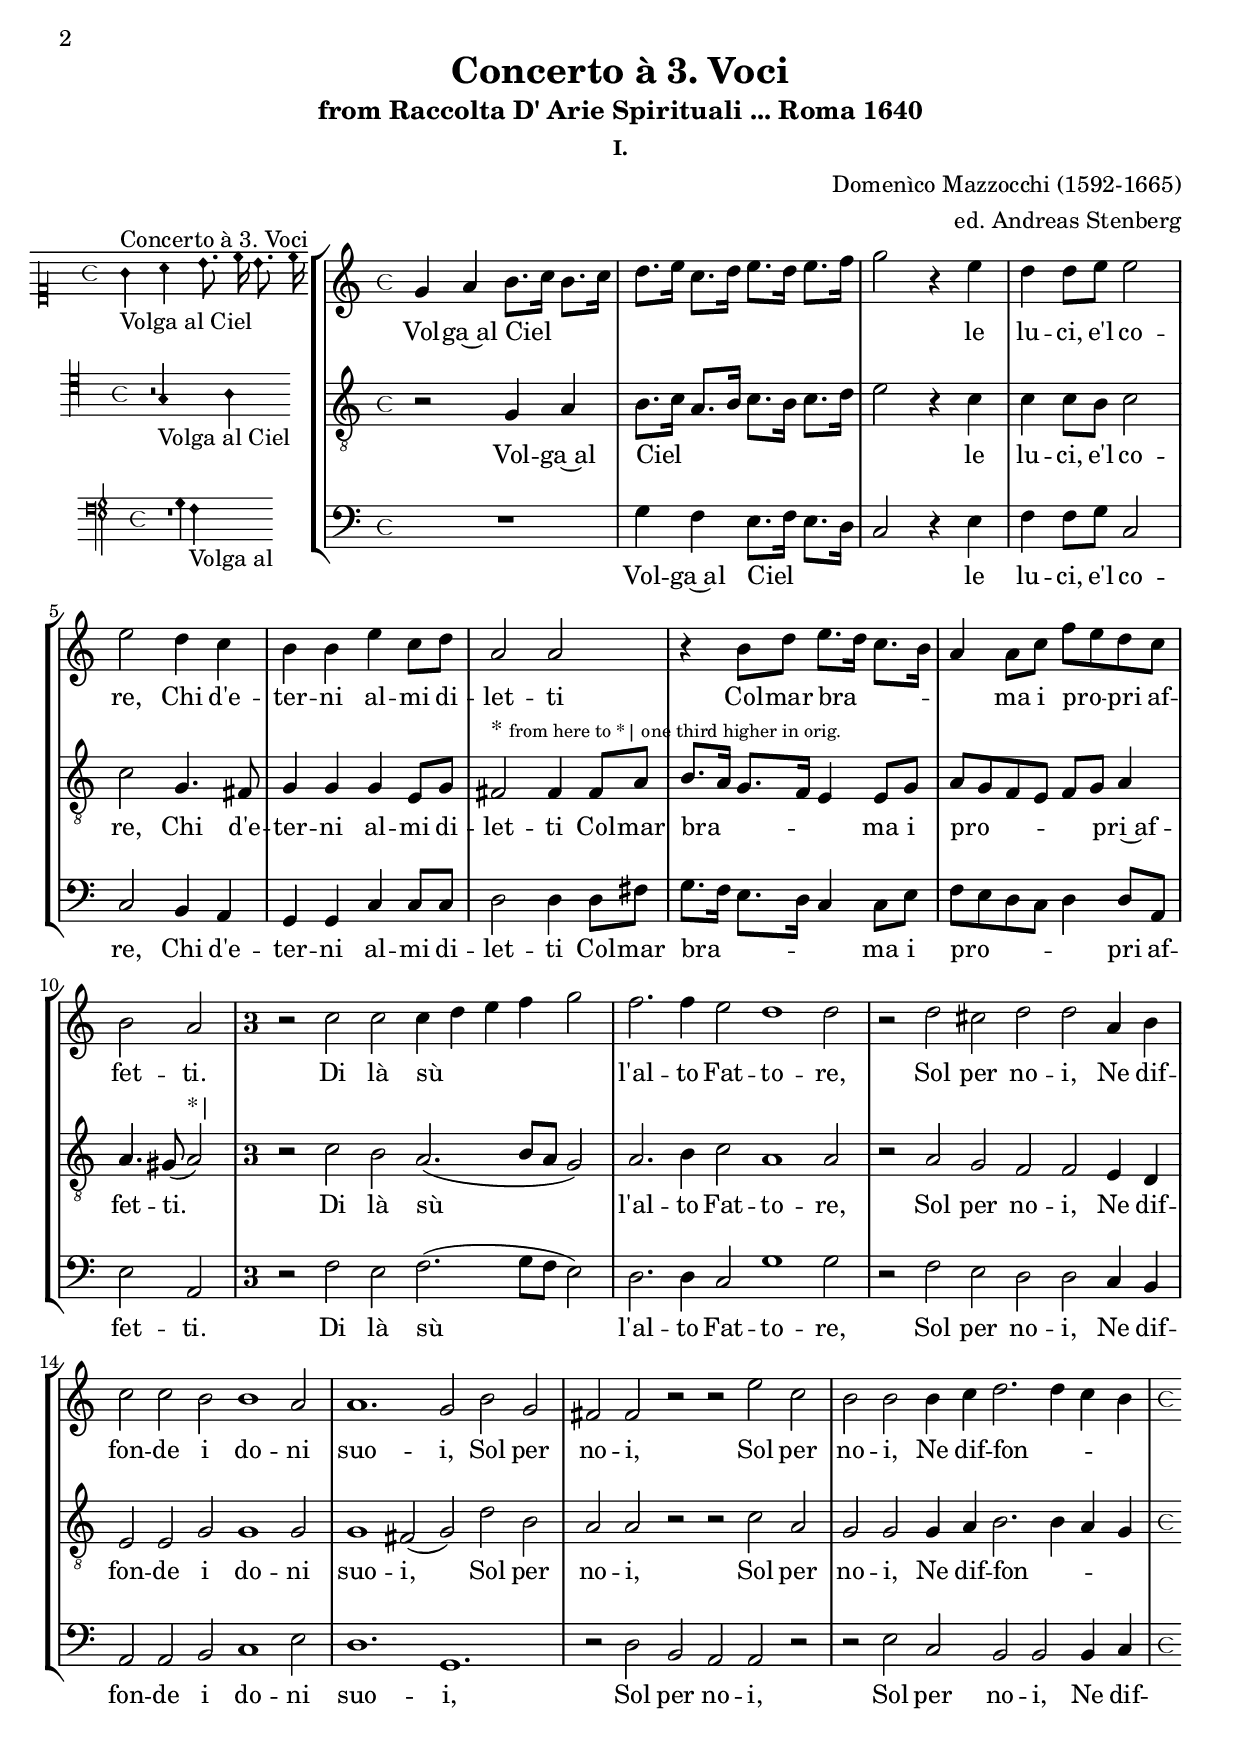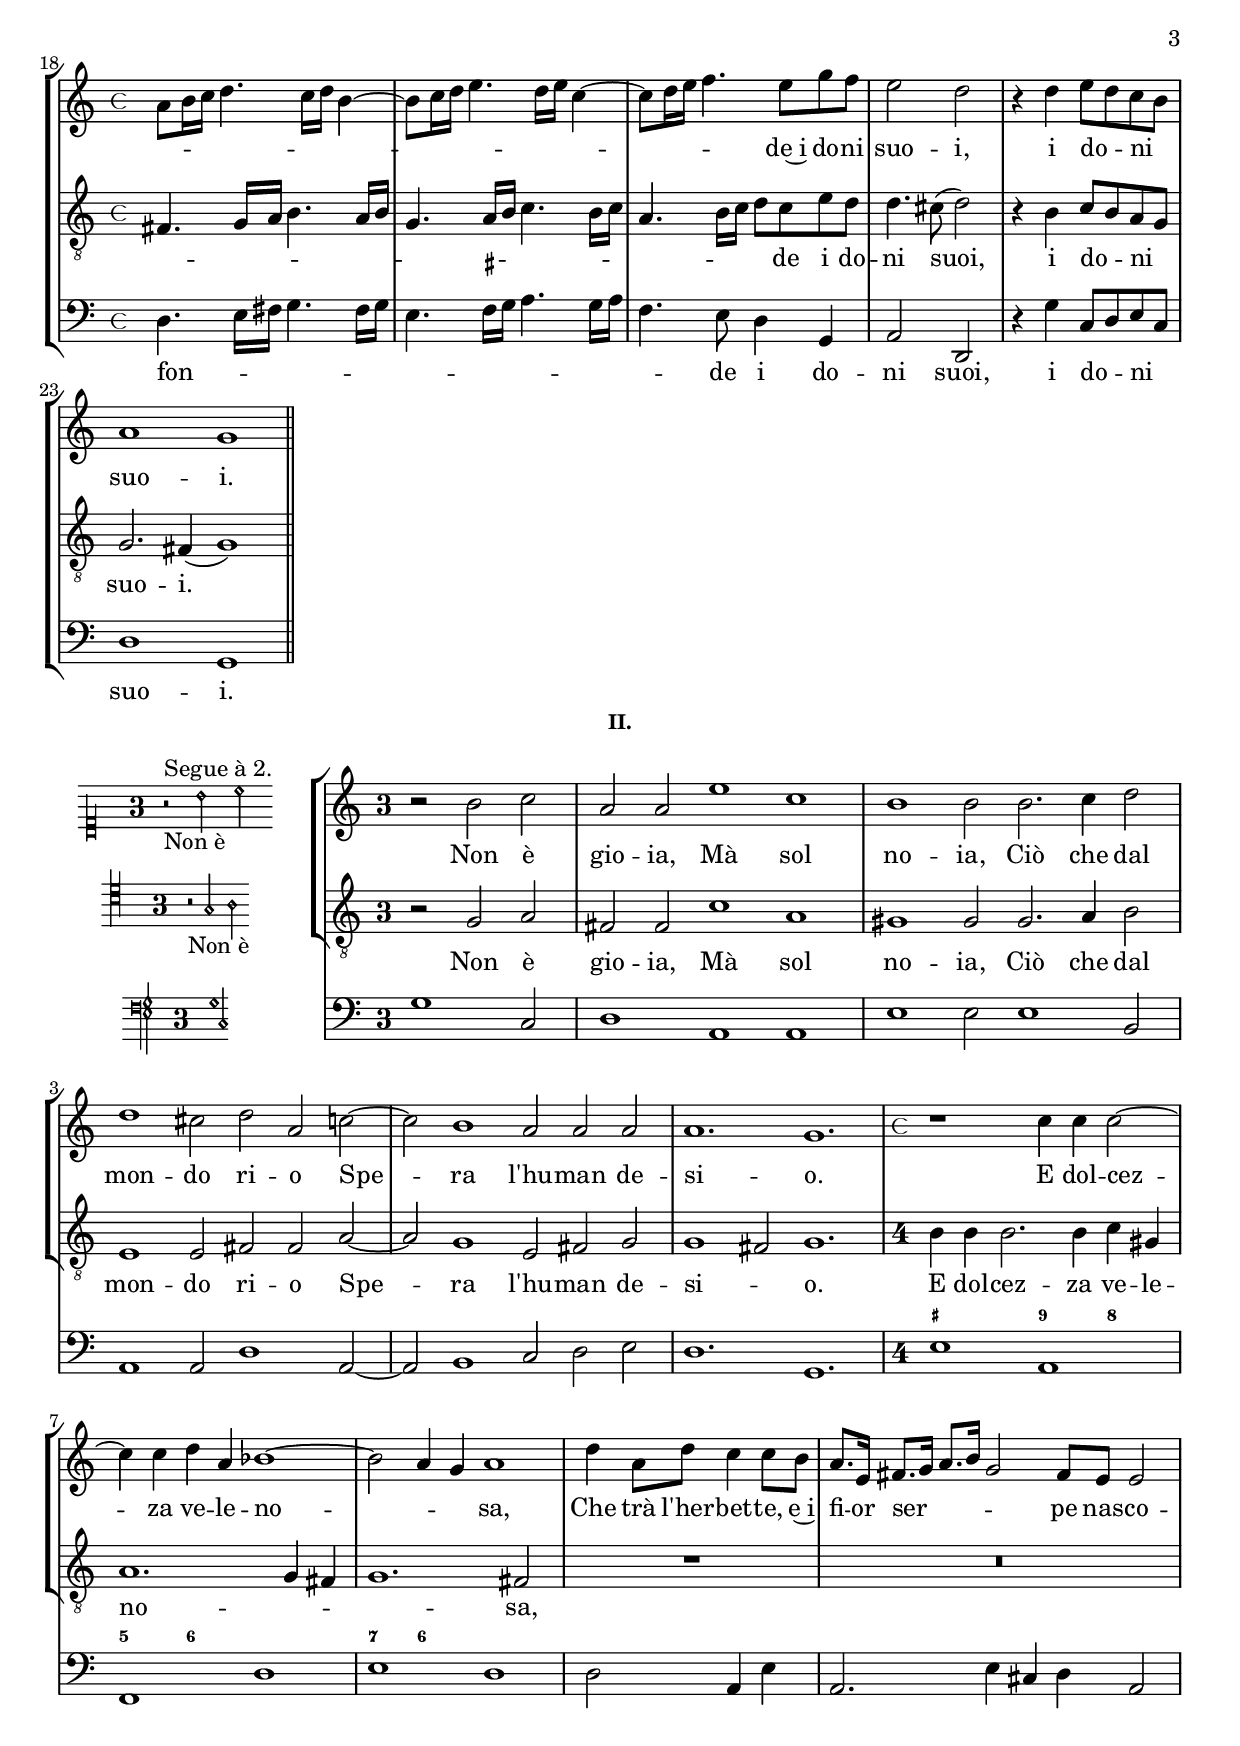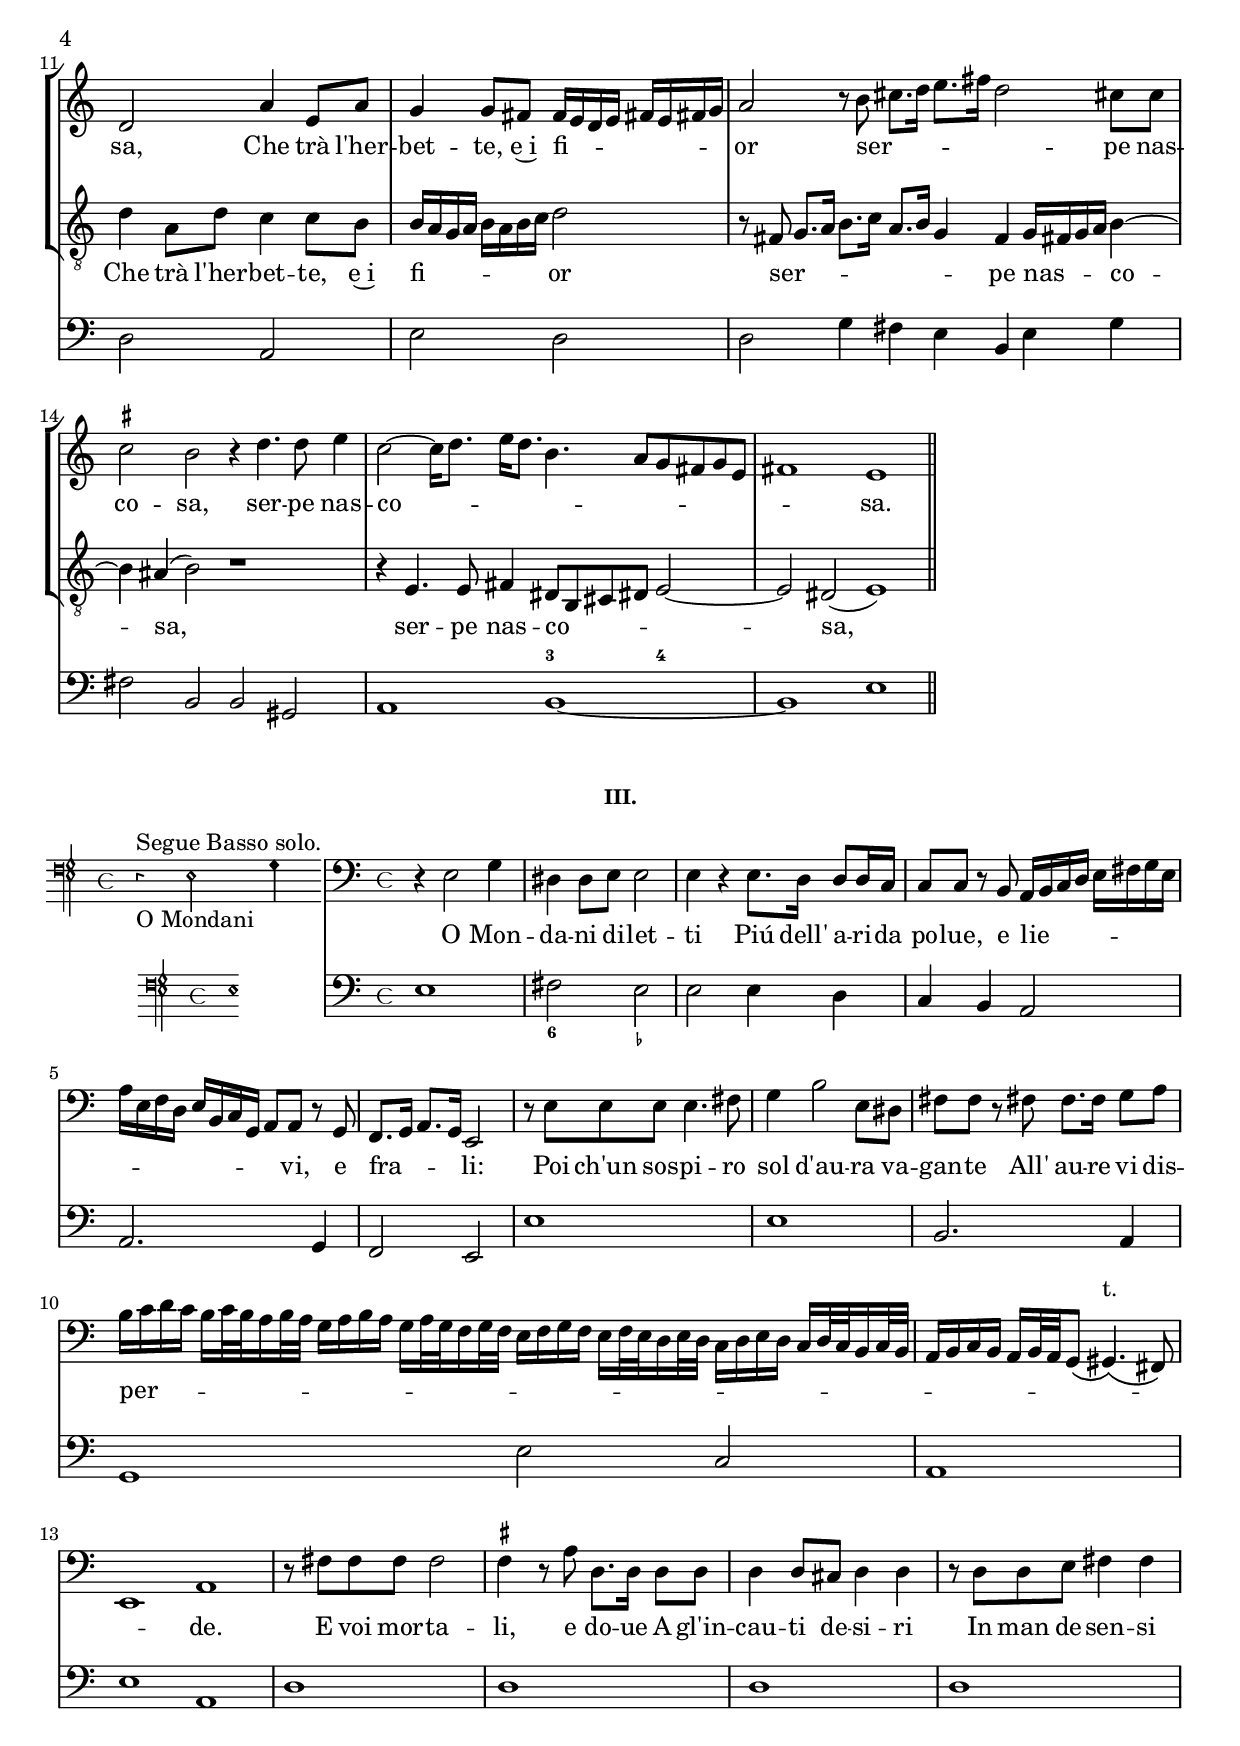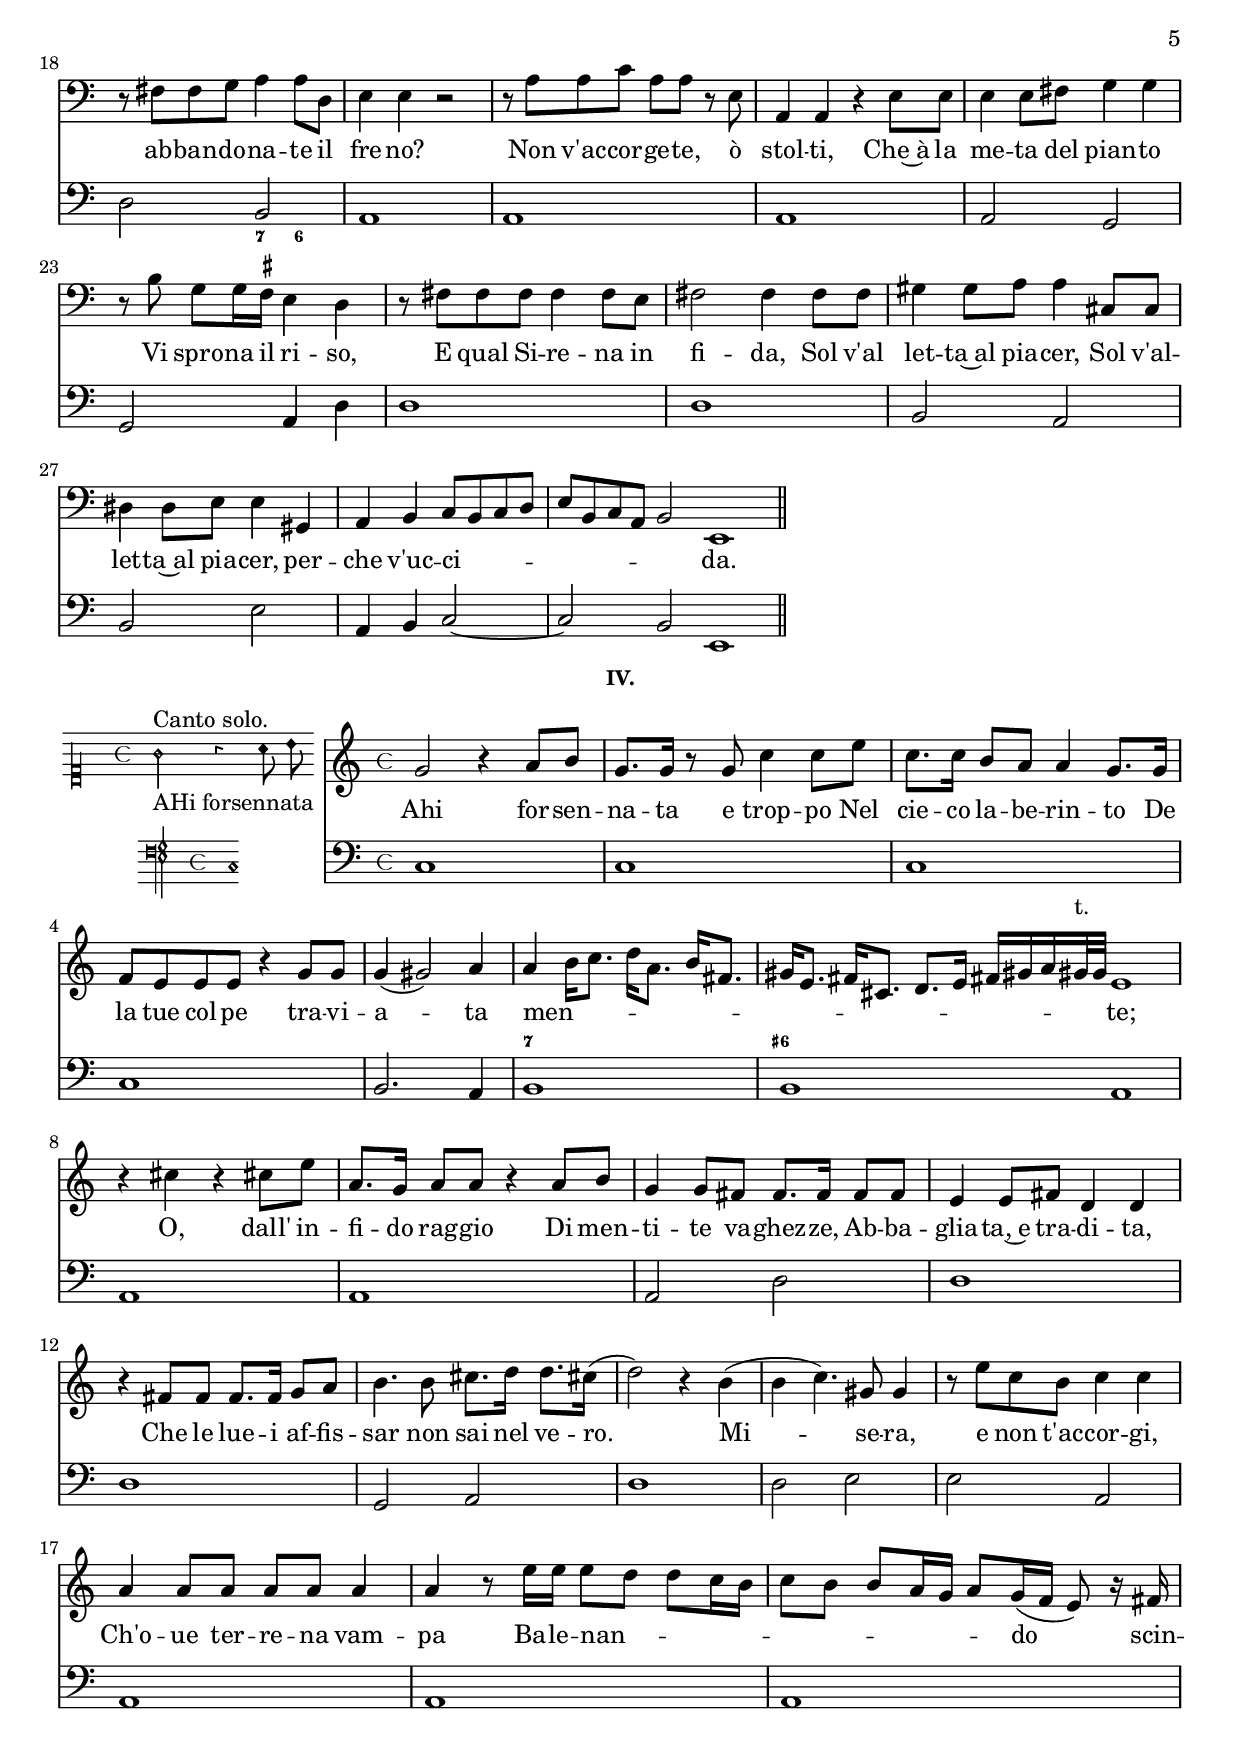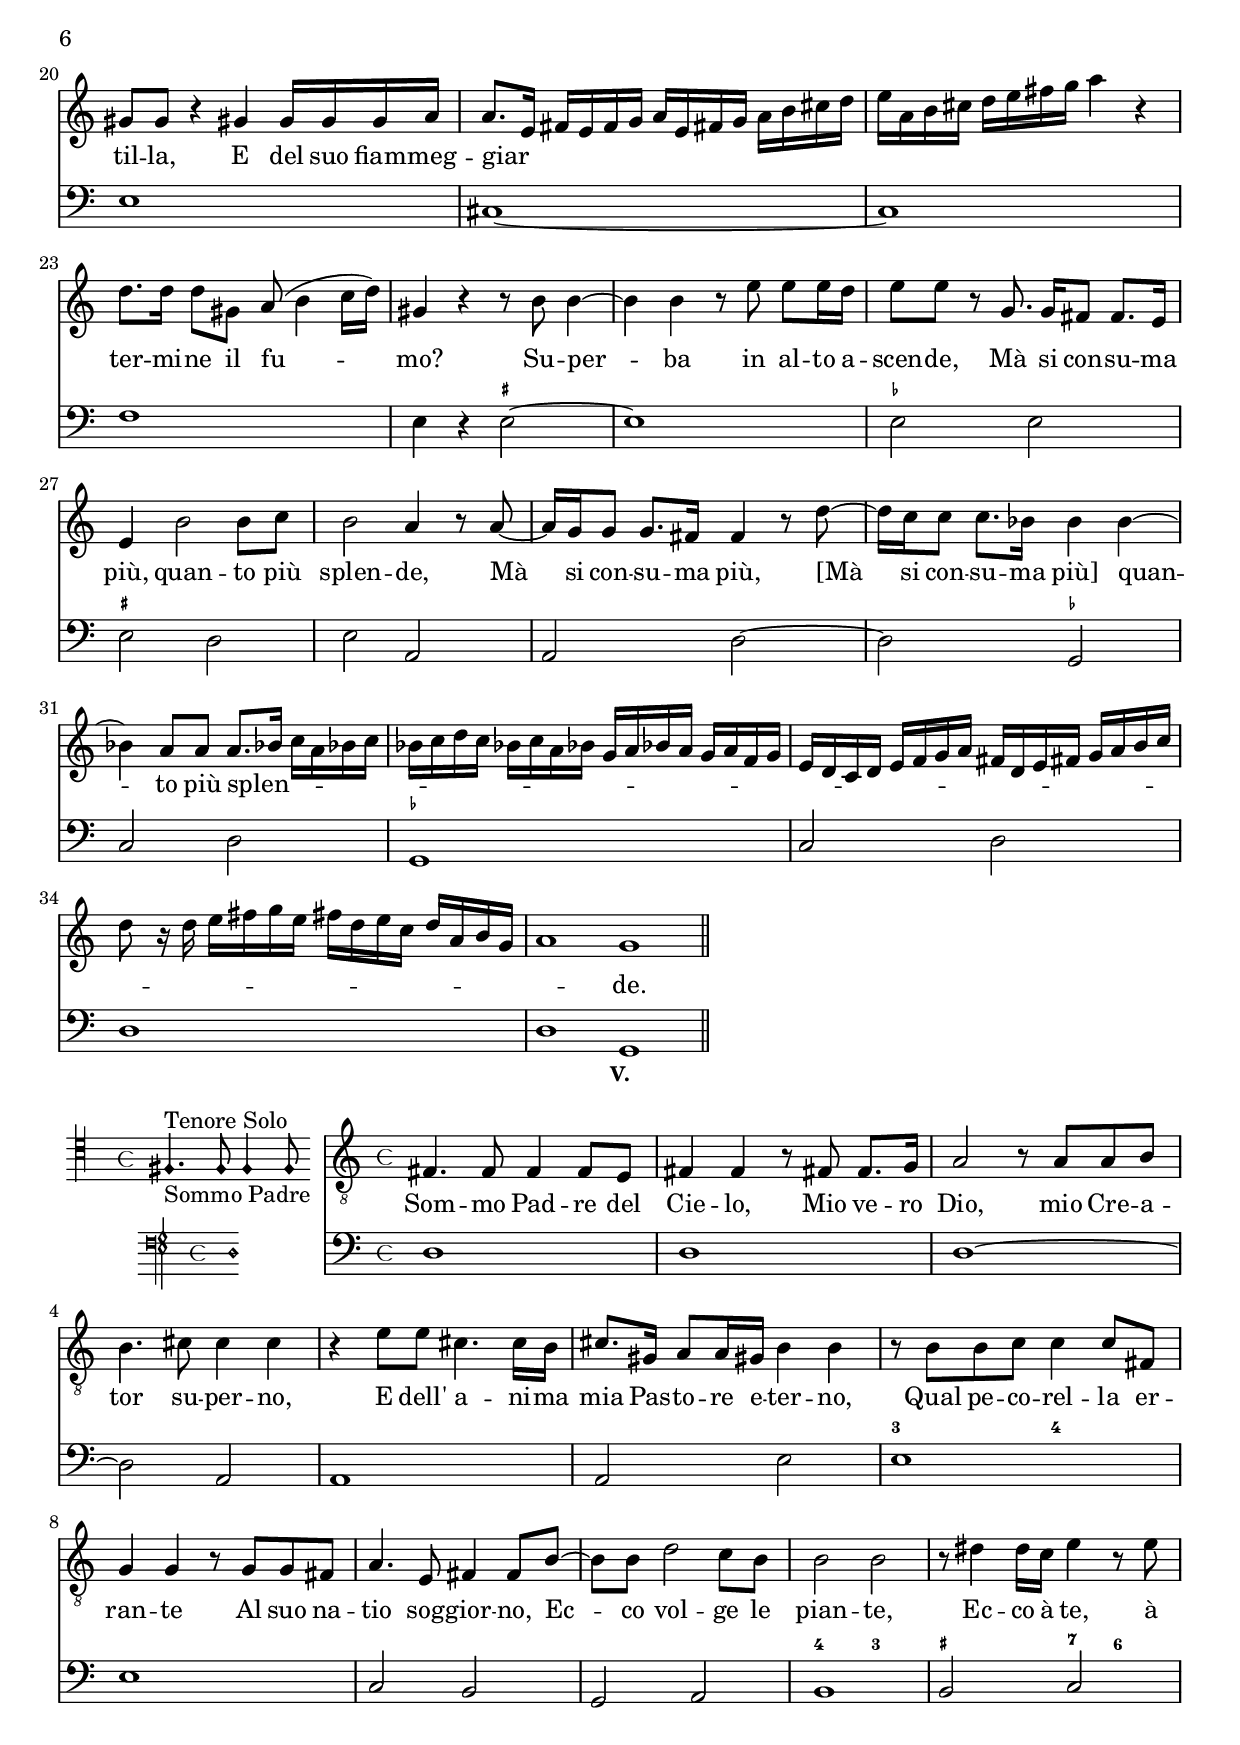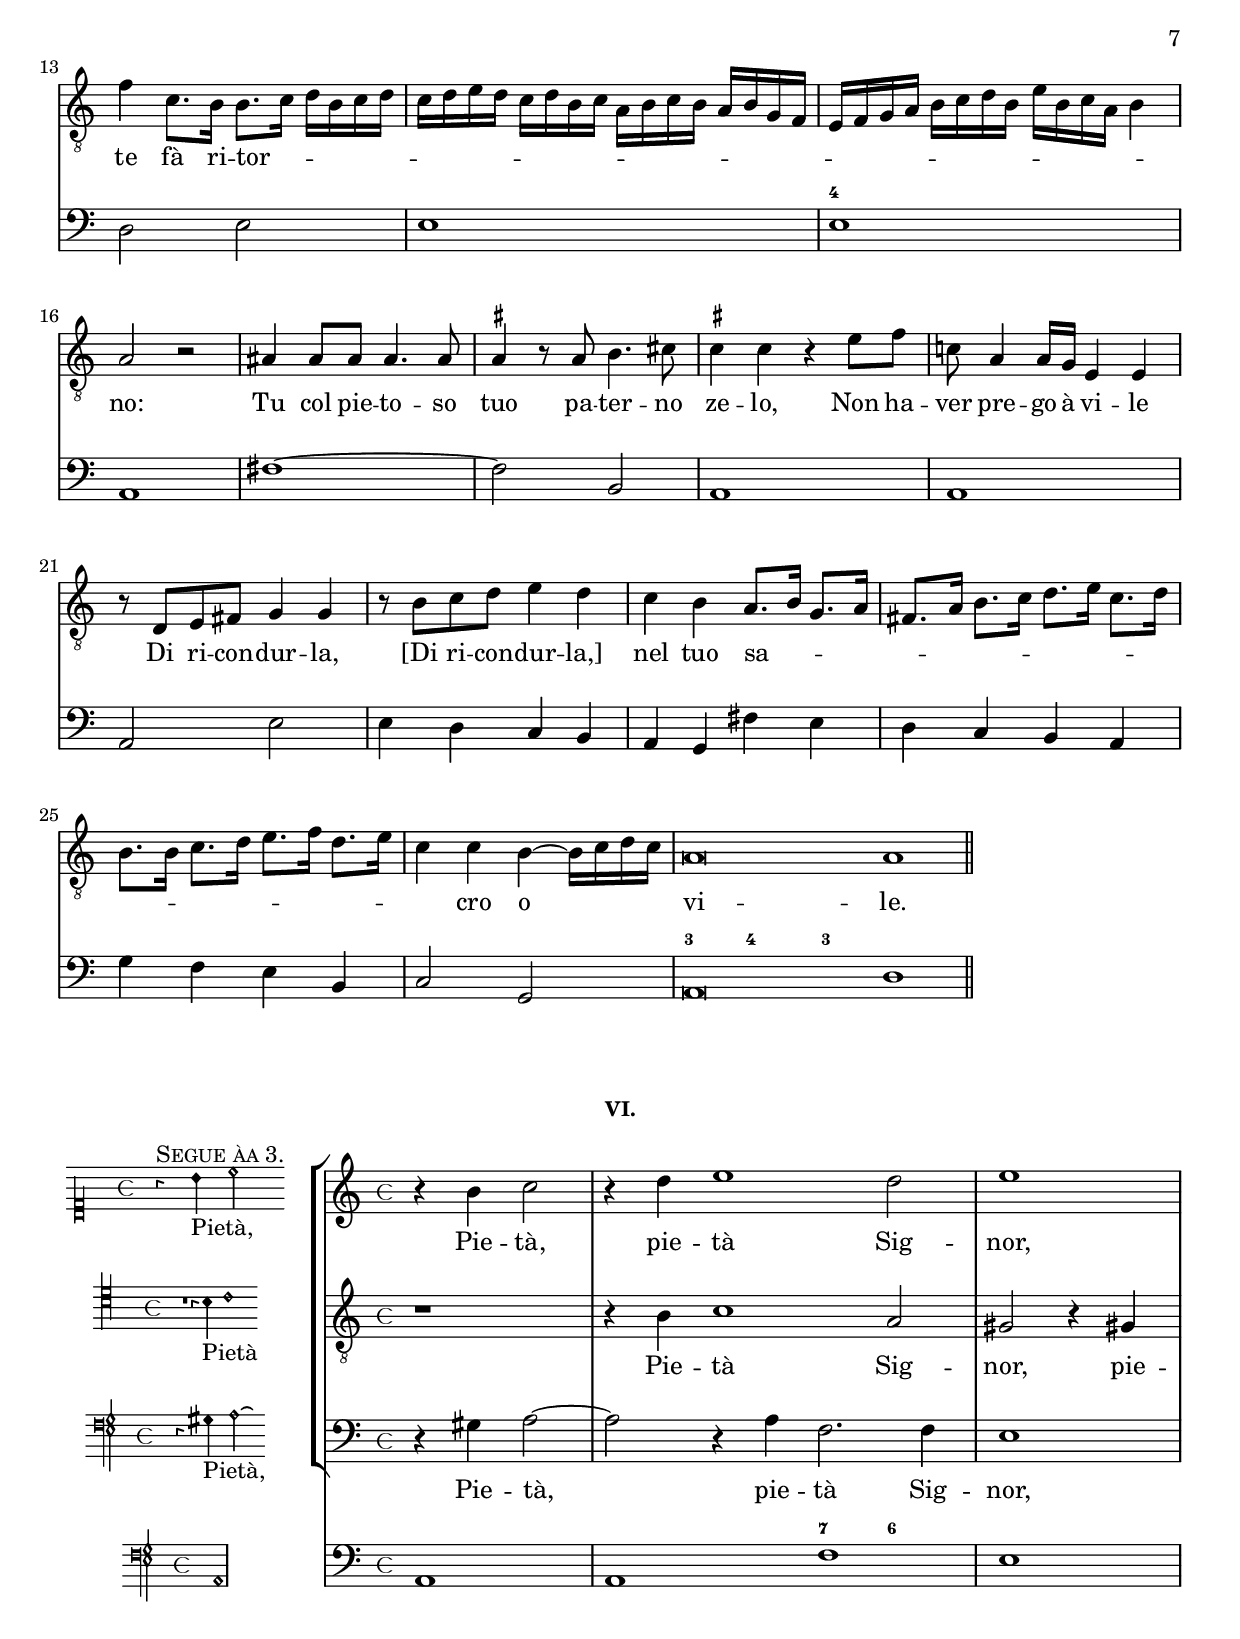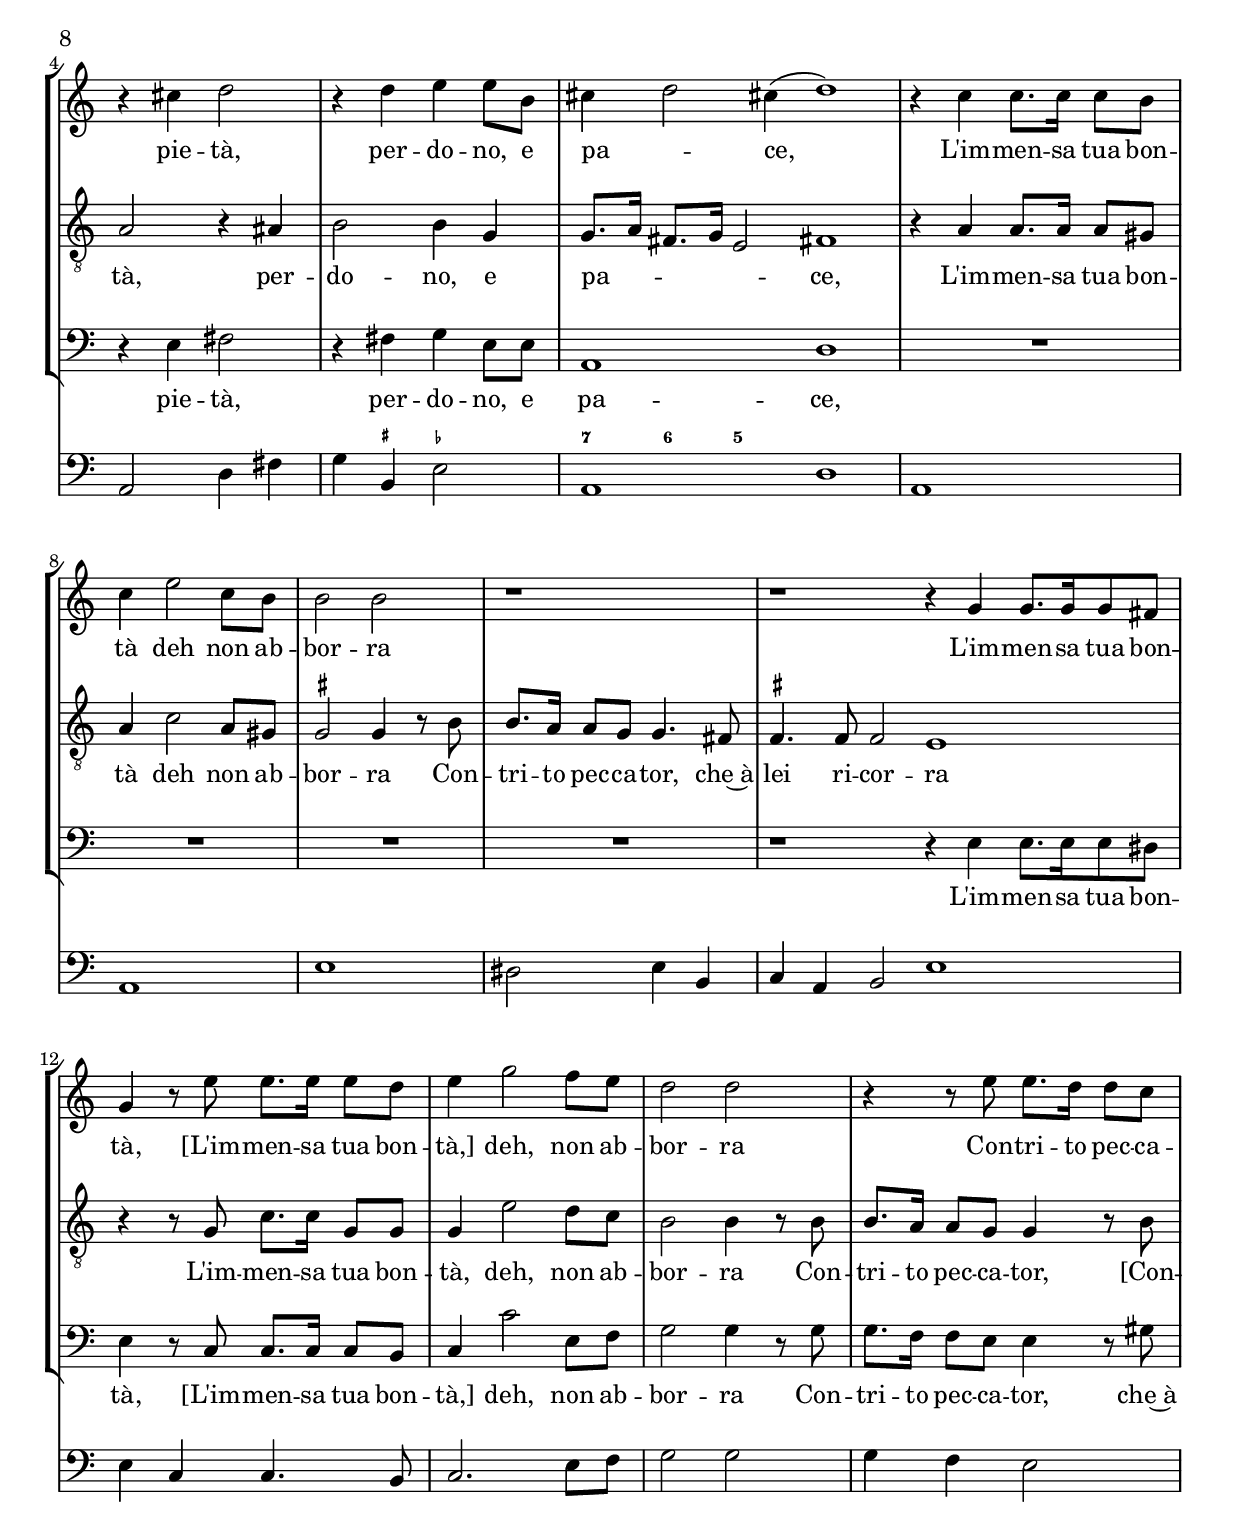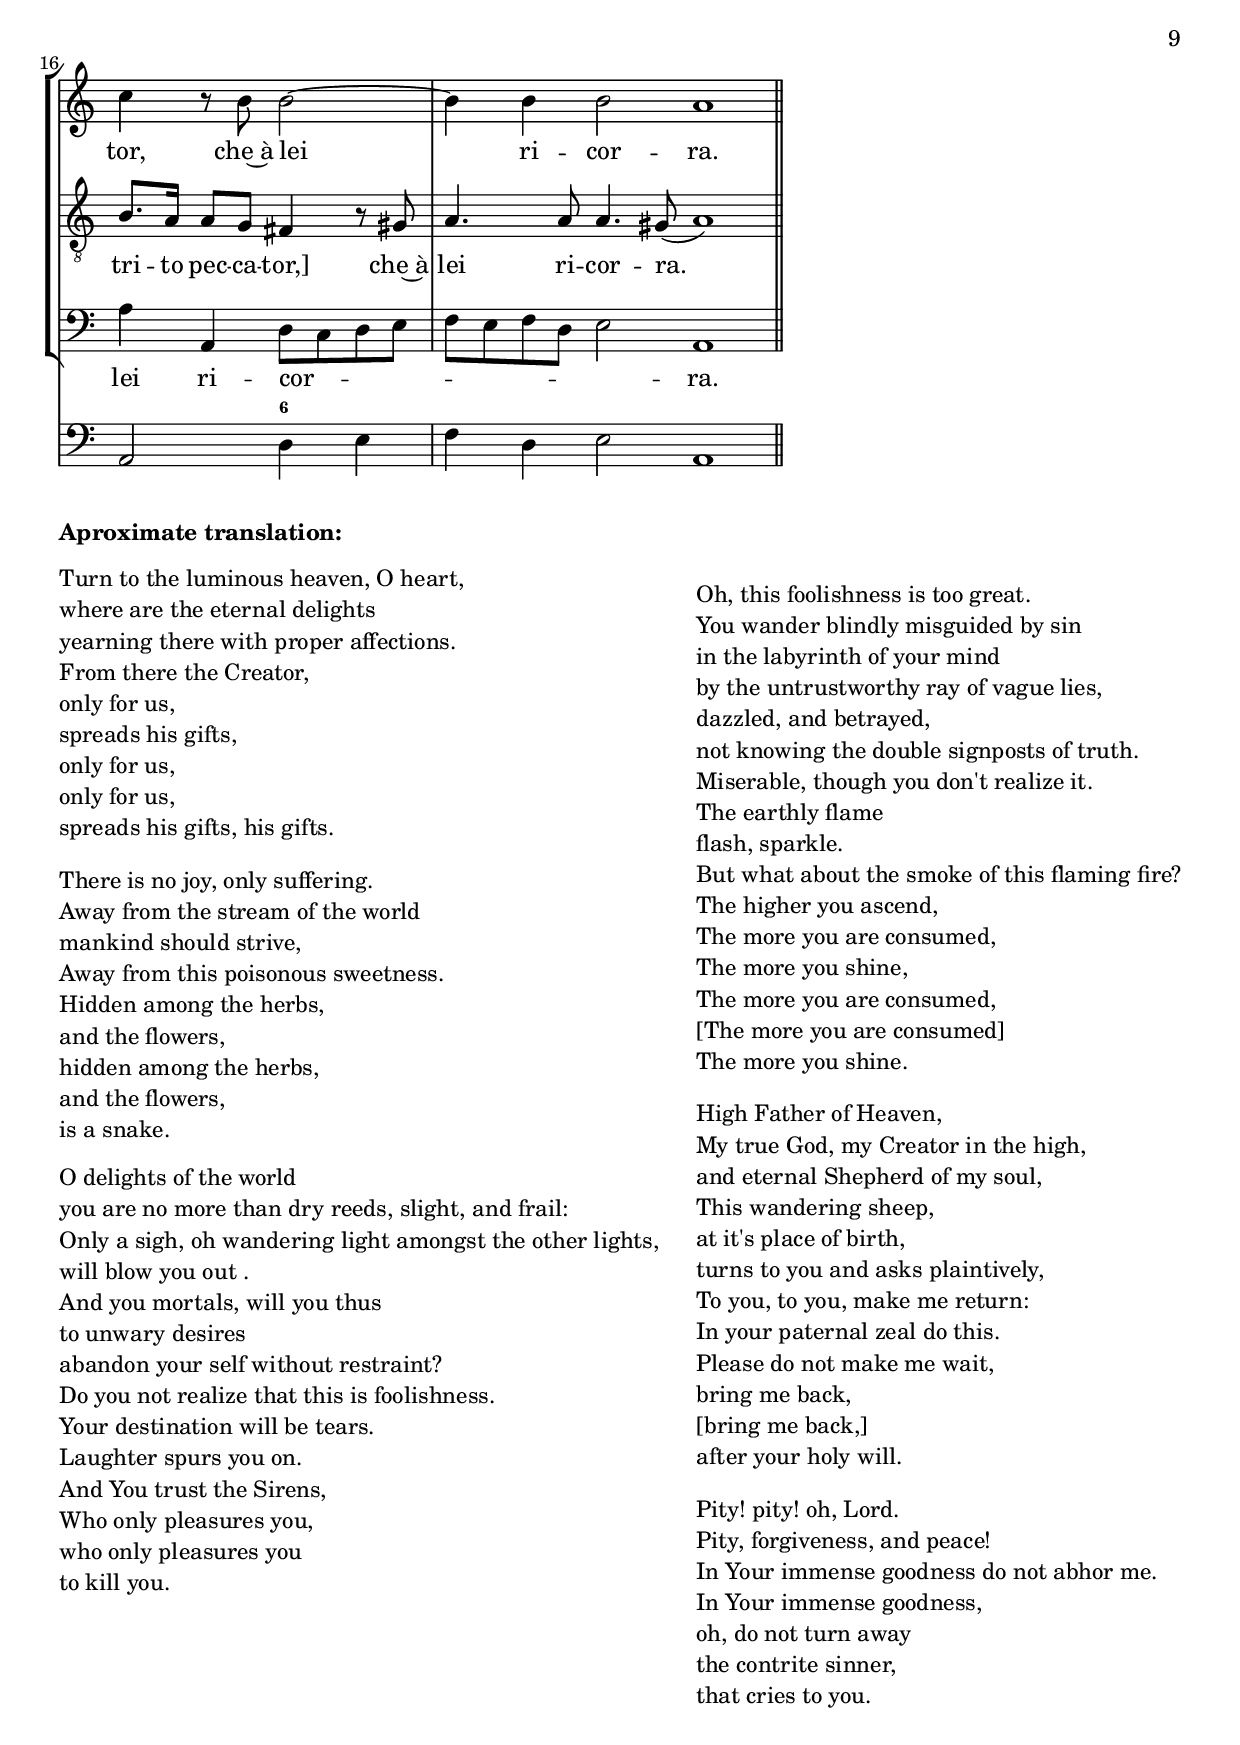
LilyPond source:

\version "2.18.0"
\include "deutsch.ly"
ficta = \once \set suggestAccidentals =##t
\header {
  title = \markup {
    \center-column {
      "Concerto à 3. Voci"
      %      "Wann er zu nacht"
      %      \vspace #0.5
    }
  }
  subtitle = "from Raccolta D' Arie Spirituali ... Roma 1640"
  subsubtitle = ""
  composer = "Domenìco Mazzocchi (1592-1665)"
  arranger = "ed. Andreas Stenberg"
  poet = ""
  meter =""
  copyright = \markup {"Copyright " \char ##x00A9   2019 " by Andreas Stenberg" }
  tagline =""
}
global = {
  \key c \major
}
%% PDF 18
sopMusic = \relative c'' {

  \set Score.tempoHideNote = ##t
  \tempo 2 = 76
  \override Staff.TimeSignature.style = #'mensural
  \time 4/4
  g4 a4 h8.( c16 h8. c16
  d8. e16 c8. d16 e8. d16 e8. f16
  g2)  r4 e4
  d4 d8 e8 e2
  e2 d4 c4
  h4 h4 e4 c8 d8		%% end of first line in orig. print.
  a2 a2
  r4 h8 d8 e8.( d16 c8. h16
  a4) a8 c8 f8( e8) d8 c8
  h2 a2
  \override Staff.TimeSignature.style = #'single-digit
  \time 3/1
  \tempo 1. = 76
  r2 c2 c2 c4( d4 e4 f4 g2)
  f2. f4 e2 d1 d2			%% end of second line in orig.
  r2 d2 cis2 d2 d2 a4 h4
  c2 c2 h2 h1 a2
  a1. g2 h2 g2
  fis2 fis2 r2 r2 e'2 c2
  h2 h2 h4 c4 d2.( d4 c4 h4	%% end of third line.
  \override Staff.TimeSignature.style = #'mensural
  \time 4/4
  \tempo 4 = 76
  a8 h16 c16 d4. c16 d16 h4~
  h8 c16 d16 e4. d16 e16 c4~
  c8 d16 e16 f4.) e8 g8 f8
  e2 d2
  r4 d4 e8( d8) c8( h8)
  \set Timing.measureLength = #(ly:make-moment 4/2)
  a1 g1
  \bar "||"
}
sopWords = \lyricmode {
  Vol -- ga~al Ciel le lu -- ci, e'l co -- re,
  Chi d'e -- ter -- ni al -- mi di -- let -- ti
  Col -- mar bra -- ma i pro -- pri af -- fet -- ti.
  Di là sù l'al -- to Fat -- to -- re,
  Sol per no -- i,
  Ne dif -- fon -- de i do -- ni suo -- i,
  Sol per no -- i,
  Sol per no -- i,
  Ne dif -- fon -- de~i do -- ni suo -- i,
  i do -- ni suo -- i.

}
%%PDF 33
tenorMusic = \relative c' {
  \clef "G_8"
  \set Score.tempoHideNote = ##t

  \override Staff.TimeSignature.style = #'mensural
  \time 4/4
  r2 g4 a4
  h8.( c16 a8. h16 c8. h16 c8. d16
  e2) r4 c4
  c4 c8 h8 c2
  c2 g4. fis8
  g4 g4 g4 e8 g8			%% end of first line in orig. print.
  fis2^\markup { "*" \tiny "from here to *| one third higher in orig." } fis4 fis8 a8
  h8.( a16 g8. f16 e4) e8 g8
  a8( g8 f8 e8 f8 g8) a4
  \override Slur.transparent =##f
  a4.  gis8( a2)^"*|"
  \override Staff.TimeSignature.style = #'single-digit
  \time 3/1
  \override Slur.transparent =##f
  r2 c2 h2 a2.( h8 a8  g2)
  a2. h4 c2 a1 a2			%% end of seccond line in orig.
  r2 a2 g2 f2 f2 e4 d4
  e2 e2 g2 g1 g2
  g1 fis2( g2) d'2 h2
  a2 a2 r2 r2 c2 a2
  \override Slur.transparent =##t
  g2 g2 g4 a4 h2.( h4 a4 g4
  \override Staff.TimeSignature.style = #'mensural
  \time 4/4
  fis4. g16 a16 h4. a16 h16
  g4. a16 h16 c4. h16 c16
  a4. h16 c16 d8) c8 e8 d8
  \override Slur.transparent =##f
  d4. cis8( d2)
  \override Slur.transparent =##t
  r4 h4 c8( h8) a8( g8)
  \override Slur.transparent =##f

  g2. fis4( g1)
}
tenorWords = \lyricmode {
  Vol -- ga~al Ciel le lu -- ci, e'l co -- re,
  Chi d'e -- ter -- ni al -- mi di -- let -- ti
  Col -- mar bra -- ma i pro -- pri~af -- fet -- ti.
  Di là sù l'al -- to Fat -- to -- re,
  Sol per no -- i,
  Ne dif -- fon -- de i do -- ni suo -- i,
  Sol per no -- i,
  Sol per no -- i,
  Ne dif -- fon -- de i do -- ni suoi,
  i do -- ni suo -- i.
}
%% PDF 49
bassMusic = \relative c {
  \set Score.tempoHideNote = ##t
  \override Staff.TimeSignature.style = #'mensural
  \time 4/4
  R1
  g'4 f4 e8.( f16 e8. d16
  c2) r4 e4
  f4 f8 g8 c,2
  c2 h4 a4
  g4 g4 c4 c8 c8			%% end of first line in orig. print.
  d2 d4 d8 fis8
  g8.( f16 e8. d16 c4) c8 e8
  f8( e8 d8 c8 d4) d8 a8
  e'2 a,2
  \override Staff.TimeSignature.style = #'single-digit
  \time 3/1
  \override Slur.transparent =##f
  r2 f'2 e2 f2.( g8 f8 e2)
  d2. d4 c2 g'1 g2			%% end of second line in orig.
  r2 f2 e2 d2 d2 c4 h4
  a2 a2 h2 c1 e2
  d1. g,1.
  r2 d'2 h2 a2 a2 r2
  r2 e'2 c2 h2 h2 h4 c4
  \override Slur.transparent =##t
  \override Staff.TimeSignature.style = #'mensural
  \time 4/4
  d4.( e16 fis16 g4. fis16 g16
  e4. \ficta fis16 g16 a4. g16 a16
  f4.) e8 d4 g,4
  a2 d,2
  r4 g'4 c,8( d8) e8( c8)
  d1 g,1
}
bassWords = \lyricmode {
  Vol -- ga~al Ciel le lu -- ci, e'l co -- re,
  Chi d'e -- ter -- ni al -- mi di -- let -- ti
  Col -- mar bra -- ma i pro -- pri af -- fet -- ti.
  Di là sù l'al -- to Fat -- to -- re,
  Sol per no -- i,
  Ne dif -- fon -- de i do -- ni suo -- i,
  Sol per no -- i,
  Sol per no -- i,
  Ne dif -- fon -- de i do -- ni suoi,
  i do -- ni suo -- i.
}

incipitDiscantus = \markup {
  \score {
    {
      %      \set Staff.instrumentName = #"Tenor "
      \override NoteHead.style = #'neomensural
      \override Rest.style = #'neomensural
      \override Staff.TimeSignature.style = #'mensural
      \cadenzaOn
      \clef "petrucci-c1"
      \key c \major
      \time 4/4

      g'4^\markup { "Concerto à 3. Voci"} _"Volga al Ciel"
      a'4 h'8. c''16 h'8. c''16
    }
    \layout {
      \context {
        \Voice
        \remove "Ligature_bracket_engraver"
        \consists "Mensural_ligature_engraver"
      }
      line-width = 4.5\cm
    }
  }
}


incipitTenor = \markup {
  \score {
    {
      %      \set Staff.instrumentName = #"Tenor "
      \override NoteHead.style = #'neomensural
      \override Rest.style = #'neomensural
      \override Staff.TimeSignature.style = #'mensural
      \cadenzaOn
      \clef "petrucci-c4"
      \key c \major
      \time 4/4
      r2  g4_"Volga al Ciel"
      a4
    }
    \layout {
      \context {
        \Voice
        \remove "Ligature_bracket_engraver"
        \consists "Mensural_ligature_engraver"
      }
      line-width = 5.0\cm
    }
  }
}
#(append! supported-clefs '(("mensural-f3" . ("clefs.mensural.f" 0 0))))


incipitBassus = \markup {
  \score {
    {
      %      \set Staff.instrumentName = #"Tenor "
      \override NoteHead.style = #'neomensural
      \override Rest.style = #'neomensural
      \override Staff.TimeSignature.style = #'mensural
      \cadenzaOn
      \clef "petrucci-f"
      \key c \major
      \time 4/4
      r1 g4 f4_"Volga al"
    }
    \layout {
      \context {
        \Voice
        \remove "Ligature_bracket_engraver"
        \consists "Mensural_ligature_engraver"
      }
      line-width = 4.5\cm
    }
  }
}

%% sources for Raw Continuo realisation

\parallelMusic #'(voiceA voiceB voiceC voiceD ){
  % Bar 1
  g\longa |
  d'\longa |
  h\longa |
  g,\longa |
  %}
}
%% Scoreblock for printing full score
\score {
  <<
    \keepWithTag #'Score
    \new StaffGroup \with {
      \override VerticalAxisGroup.staff-staff-spacing = #'((basic-distance . 12))
    } <<
      \new Staff = treble <<
        \set Staff.instrumentName = \incipitDiscantus
        \new Voice = "sopranos" {
          \set  Staff.midiInstrument ="choir aahs"
          %	\voiceOne
          << \global \sopMusic >>
        }
      >>
      \new Lyrics = sopranos { s1 }

      \new Staff = tenors <<
        \set Staff.instrumentName = \incipitTenor

        \clef "treble"
        \new Voice = "tenors" {
          \set  Staff.midiInstrument ="choir aahs"
          %	\voiceOne
          << \global \tenorMusic >>
        }
      >>
      \new Lyrics = "tenors" { s1 }
      \new Staff ="basses" {
        \set Staff.instrumentName = \incipitBassus

        \new Voice = "basses" {
          \set  Staff.midiInstrument ="choir aahs"
          \clef "bass"
          %	\voiceTwo
          << \global \bassMusic >>
        }
      }
    >>
    \new Lyrics = basses { s1 }
    %{
    \new PianoStaff \with {
      instrumentName = "Continuo"
      fontSize = #-1.5
      \override StaffSymbol.staff-space = #(magstep -1.5)
      \override StaffSymbol.thickness = #(magstep -1.5)

    } <<
      \new Staff = "right" \with {
        midiInstrument = "harpsichord"
      } \global << \relative c'' \voiceA \\ \relative c'' \stemUp \voiceB\\ \relative c' \stemDown \voiceC >>
      \new Staff = "left" \with {
        midiInstrument = "harpsichord"
      } { \clef bass \global \relative c \voiceD }
    >>
    %}
    %{
    <<
      \removeWithTag #'Parts
      \new Staff ="bassAdOrg" {
        \set Staff.instrumentName = \incipitBassusAdOrganum

        \new Voice = "bassusAdOrganum" {
          \set  Staff.midiInstrument ="choir aahs"
          \clef "bass"
          %	\voiceTwo
          << \global \bassAdOrgMusic >>
        }
      }
      \context Staff = bassAdOrg \continuo
    >>
    %}
    \context Lyrics = sopranos \lyricsto sopranos \sopWords
    \context Lyrics = tenors \lyricsto tenors \tenorWords
    \context Lyrics = basses \lyricsto basses \bassWords
  >>
  \layout {
    \context {
      \Score
      % no bars in staves
      %      \override BarLine.transparent = ##t

    }
    % the next three instructions keep the lyrics between the bar lines
    \context {
      \Lyrics
      \consists "Bar_engraver"
      \override BarLine.transparent = ##t
    }
    \context {
      \StaffGroup
      \consists "Separating_line_group_engraver"
    }
    \context {
      \Voice
      % no slurs
      \override Slur.transparent = ##t
      % Comment in the below "\remove" command to allow line
      % breaking also at those barlines where a note overlaps
      % into the next bar.  The command is commented out in this
      % short example score, but especially for large scores, you
      % will typically yield better line breaking and thus improve
      % overall spacing if you comment in the following command.
      %\remove "Forbid_line_break_engraver"
    }
    indent = 4.5\cm
  }
  \header {
    subsubtitle =  "I."

    breakbefore = ##t
  }
}

%% Second part à due canto e tenore

global = {
  \key c \major
}
%% PDF 18
sopMusicII = \relative c'' {

  \set Score.tempoHideNote = ##t
  \tempo 1. = 56
  \override Staff.TimeSignature.style = #'single-digit
  \time 3/1
  \partial2*3
  r2 h2 c2
  a2 a2 e'1 c1
  h1 h2 h2. c4 d2
  d1 cis2 d2 a2 c2~
  c2 h1 a2 a2 a2
  a1. g1.
    \override Staff.TimeSignature.style = #'mensural
  \time 4/4
  \set Timing.measureLength = #(ly:make-moment 4/2)
  \tempo 2 = 56
  r1 c4 c4 c2~
  c4 c4 d4 a4 b1~(
  b2 a4 g4) a1
  \set Timing.measureLength = #(ly:make-moment 4/4)
  d4 a8 d8 c4 c8 h8
  \set Timing.measureLength = #(ly:make-moment 4/2)
  a8. e16 fis8.( g16 a8. h16 g2) fis8 e8 e2
  \set Timing.measureLength = #(ly:make-moment 4/4)
  d2 a'4 e8 a8
  g4 g8 fis8 fis16( e16 d16 e16 fis!16 e16 fis!16 g16)
  \set Timing.measureLength = #(ly:make-moment 4/2)
  a2 r8 h8( cis8. d16 e8. fis16 d2) cis!8 cis8
  \ficta cis2 h2 r4 d4. d8 e4
  c2~( c16 d8. e16 d8. h4. a8 g8 fis8 g8 e8
  fis1) e1
  \bar "||"
}
sopWordsII = \lyricmode {
  Non è gio -- ia, Mà sol no -- ia,
  Ciò che dal mon -- do ri -- o
  Spe -- ra l'hu -- man de -- si -- o.

  E dol -- cez -- za ve -- le -- no -- sa,
  Che trà l'her -- bet -- te,
  e~i fi -- or ser -- pe nas -- co -- sa,
  Che trà l'her -- bet -- te,
  e~i fi -- or ser -- pe nas -- co -- sa,
  ser -- pe nas -- co -- sa.
}
%%PDF 33
tenorMusicII = \relative c' {
  \clef "G_8"
  \set Score.tempoHideNote = ##t
  \override Staff.TimeSignature.style = #'single-digit
  \time 3/1
  r2 g2 a2
  fis2 fis2 c'1 a1
  gis1 gis2 gis2. a4 h2
  e,1 e2 fis2 fis2 a2~
  a2 g1 e2 fis2 g2
  g1( fis2) g1.
  \time 4/4
  \set Timing.measureLength = #(ly:make-moment 4/2)
  h4 h4 h2. h4 c4 gis4
  a1.( g4 fis4
  g1.) fis2
  R1
  R\breve
  d'4 a8 d8  c4 c8 h8
  h16( a16 g16 a16 h16 a16 h16 c16) d2
  r8 fis,8( g8. a16 h8. c16 a8. h16 g4) fis4 g16( fis!16 g16 a16) h4~
  h4 \override Slur.transparent =##f ais4( h2) r1
  \override Slur.transparent =##t
  r4 e,4. e8 fis4 dis8( h8 cis8 dis!8 e2~
  e2) \override Slur.transparent =##f dis2( e1)
}
tenorWordsII = \lyricmode {
  Non è gio -- ia, Mà sol no -- ia,
  Ciò che dal mon -- do ri -- o
  Spe -- ra l'hu -- man de -- si -- o.

  E dol -- cez -- za ve -- le -- no -- sa,
  Che trà l'her -- bet -- te,
  e~i fi -- or ser -- pe nas -- co -- sa,
  ser -- pe nas -- co -- sa,
}

%% PDF 55
continuoII = \figuremode {
  s1.*11
  <_+>1 <9>2 <8>2
  <5>2 <6>2 s1
  <7>2 <6>2
  s1
  s1
  s1*2
  s1
  s1
  s1*2
  s1*2
  s1 <3>2 <4>2
\override Staff.BassFigureAlignmentPositioning.direction = #UP
  %\bassFigureStaffAlignmentUp
  \set Staff.useBassFigureExtenders = ##t
  \override Staff.BassFigureAlignmentPositioning.direction = #DOWN
  %\bassFigureStaffAlignmentDown
}


bassAdOrgMusicII = \relative c {
  \clef "bass"
  \set Score.tempoHideNote = ##t
  \override Staff.TimeSignature.style = #'single-digit
  \time 3/1
  g'1 c,2
  d1 a1 a1
  e'1 e2 e1 h2
  a1 a2 d1 a2~
  a2 h1 c2 d2 e2
  d1. g,1.
  \time 4/4
  \set Timing.measureLength = #(ly:make-moment 4/2)
  e'1 a,1
  f1 d'1
  e1 d1
  d2 a4 e'4
  a,2. e'4 cis4 d4 a2
  d2 a2
  e'2 d2
  d2 g4 fis4 e4 h4 e4 g4
  fis2 h,2 h2 gis2
  a1 h1~
  h1 e1
}

incipitDiscantus = \markup {
  \score {
    {
      %      \set Staff.instrumentName = #"Tenor "
      \override NoteHead.style = #'neomensural
      \override Rest.style = #'neomensural
      \override Staff.TimeSignature.style = #'single-digit
      \cadenzaOn
      \clef "petrucci-c1"
      \key c \major
      \time 3/2

      r2^\markup { "Segue à 2."} _"Non è"
      h'2 c''2
    }
    \layout {
      \context {
        \Voice
        \remove "Ligature_bracket_engraver"
        \consists "Mensural_ligature_engraver"
      }
      line-width = 4.5\cm
    }
  }
}


incipitTenor = \markup {
  \score {
    {
      %      \set Staff.instrumentName = #"Tenor "
      \override NoteHead.style = #'neomensural
      \override Rest.style = #'neomensural
      \override Staff.TimeSignature.style = #'single-digit
      \cadenzaOn
      \clef "petrucci-c4"
      \key c \major
      \time 3/2
      r2_"Non è" g2 a2
    }
    \layout {
      \context {
        \Voice
        \remove "Ligature_bracket_engraver"
        \consists "Mensural_ligature_engraver"
      }
      line-width = 5.0\cm
    }
  }
}
#(append! supported-clefs '(("mensural-f3" . ("clefs.mensural.f" 0 0))))

incipitBassusAdOrganum = \markup {
  \score {
    {
      %      \set Staff.instrumentName = #"Tenor "
      \override NoteHead.style = #'neomensural
      \override Rest.style = #'neomensural
      \override Staff.TimeSignature.style = #'single-digit
      \cadenzaOn
      \clef "petrucci-f"
      \key c \major
      \time 3/2
      g1 c2
          }
    \layout {
      \context {
        \Voice
        \remove "Ligature_bracket_engraver"
        \consists "Mensural_ligature_engraver"
      }
      line-width = 4.5\cm
    }
  }
}
%% sources for Raw Continuo realisation

\parallelMusic #'(voiceA voiceB voiceC voiceD ){
  % Bar 1
  g\longa |
  d'\longa |
  h\longa |
  g,\longa |
  %}
}
%% Scoreblock for printing full score
\score {
  <<
    \keepWithTag #'Score
    \new StaffGroup \with {
      \override VerticalAxisGroup.staff-staff-spacing = #'((basic-distance . 12))
    } <<
      \new Staff = treble <<
        \set Staff.instrumentName = \incipitDiscantus
        \new Voice = "sopranos" {
          \set  Staff.midiInstrument ="choir aahs"
          %	\voiceOne
          << \global \sopMusicII >>
        }
      >>
      \new Lyrics = sopranos { s1 }

      \new Staff = tenors <<
        \set Staff.instrumentName = \incipitTenor

        \clef "treble"
        \new Voice = "tenors" {
          \set  Staff.midiInstrument ="choir aahs"
          %	\voiceOne
          << \global \tenorMusicII >>
        }
      >>
      \new Lyrics = "tenors" { s1 }
      %{
      \new Staff ="basses" {
        \set Staff.instrumentName = \incipitBassus

        \new Voice = "basses" {
          \set  Staff.midiInstrument ="choir aahs"
          \clef "bass"
          %	\voiceTwo
          << \global \bassMusic >>
        }
      }
    >>
    \new Lyrics = basses { s1 }
      %}
    %{
    \new PianoStaff \with {
      instrumentName = "Continuo"
      fontSize = #-1.5
      \override StaffSymbol.staff-space = #(magstep -1.5)
      \override StaffSymbol.thickness = #(magstep -1.5)

    } <<
      \new Staff = "right" \with {
        midiInstrument = "harpsichord"
      } \global << \relative c'' \voiceA \\ \relative c'' \stemUp \voiceB\\ \relative c' \stemDown \voiceC >>
      \new Staff = "left" \with {
        midiInstrument = "harpsichord"
      } { \clef bass \global \relative c \voiceD }
    >>
    %}
    >>
    <<
      \removeWithTag #'Parts
      \new Staff ="bassAdOrg" {
        \set Staff.instrumentName = \incipitBassusAdOrganum

        \new Voice = "bassusAdOrganum" {
          \set  Staff.midiInstrument ="choir aahs"
          \clef "bass"
          %	\voiceTwo
          << \global \bassAdOrgMusicII >>
        }
      }
      \context Staff = bassAdOrg \continuoII

    >>
    \context Lyrics = sopranos \lyricsto sopranos \sopWordsII
    \context Lyrics = tenors \lyricsto tenors \tenorWordsII
  >>
  \layout {
    \context {
      \Score
      % no bars in staves
      %      \override BarLine.transparent = ##t

    }
    % the next three instructions keep the lyrics between the bar lines
    \context {
      \Lyrics
      \consists "Bar_engraver"
      \override BarLine.transparent = ##t
    }
    \context {
      \StaffGroup
      \consists "Separating_line_group_engraver"
    }
    \context {
      \Voice
      % no slurs
      \override Slur.transparent = ##t
      % Comment in the below "\remove" command to allow line
      % breaking also at those barlines where a note overlaps
      % into the next bar.  The command is commented out in this
      % short example score, but especially for large scores, you
      % will typically yield better line breaking and thus improve
      % overall spacing if you comment in the following command.
      %\remove "Forbid_line_break_engraver"
    }
    indent = 4.5\cm
  }
\header {
  title = ##f
  subtitle = ##f
  subsubtitle = "II."
  composer =##f
  arranger = ##f
  poet = ##f
  meter =##f
%  piece = "II."
}
}

bassMusicIII = \relative c {
  \set Score.tempoHideNote = ##t
  \tempo 4 = 66
  \override Staff.TimeSignature.style = #'mensural
  \time 4/4
  \set Timing.measureLength = #(ly:make-moment 2/2)
  r4 e2 g4
  dis4 dis8 e8 e2
  e4 r4 e8. d16 d8 d16 c16
  c8 c8 r8 h8 a16( h16 c16 d16 e16 fis16 g16 e16		%% end of first line in orig.
  a16 e16 f16 d16 e16 h16 c16 g16 a8) a8 r8 g8
  f8.( g16 a8. g16) e2
  r8 e'8 e8 e8 e4. fis8
  g4 h2 e,8 dis8			%% end of second line
  fis8 fis8 r8 fis!8 fis8. fis16 g8 a8
\set Timing.measureLength = #(ly:make-moment 4/2)
  h16( c16 d16 c16 h16 c32 h32 a16 h32 a32 g16 a16 h16 a16 g16 a32 g32 f16 g32 f32		%% end of third line
\set Timing.measureLength = #(ly:make-moment 2/2)
  e16 f16 g16 f16 e16 f32 e32 d16 e32 d32 c16 d16 e16 d16 c16 d32 c32 h16 c32 h32
  a16 h16 c16 h16 a16 h32 a32 g8\( gis4.\)\(^"t." fis8\)
\set Timing.measureLength = #(ly:make-moment 4/2)
  e1) a1
\set Timing.measureLength = #(ly:make-moment 2/2)
  r8 fis'8 fis8 fis8 fis2
  \ficta fis4 r8 a8 d,8. d16 d8 d8
  d4 d8 cis8 d4 d4
  r8 d8 d8 e8 fis4 fis4			%% end of fourth line in orig.
  r8 fis8 fis8 g8 a4 a8 d,8
  e4 e4 r2
  r8 a8 a8 c8 a8 a8 r8 e8
  a,4 a4 r4 e'8 e8
  e4 e8 fis8 g4 g4			%% end of fifth line and first page in orig.
  r8 h8 g8 g16 \ficta fis16 e4 d4
  r8 fis8 fis8 fis8 fis4 fis8 e8
  fis2 fis4 fis8 fis8
  gis4 gis8 a8 a4 cis,8 cis8		%% end of sixth line (first on second page).
  dis4 dis8 e8 e4 gis,4
  a4 h4 c8( h8 c8 d8
\set Timing.measureLength = #(ly:make-moment 4/2)
  e8 h8 c8 a8 h2) e,1
  \bar "||"
  }
bassWordsIII = \lyricmode {
  O Mon -- da -- ni di -- let -- ti
  Piú dell' a -- ri -- da po -- lue, e lie -- vi, e fra -- li:
  Poi ch'un sos -- pi -- ro sol d'au -- ra va -- gan -- te
  All' au -- re vi dis -- per -- de.
  E voi mor -- ta -- li, e do -- ue
  A gl'in -- cau -- ti de -- si -- ri
  In man de -- sen -- si ab -- ban -- do -- na -- te il fre -- no?
  Non v'ac -- cor -- ge -- te, ò stol -- ti,
  Che~à la me -- ta del pian -- to
  Vi spro -- na il ri -- so,
  E qual Si -- re -- na in fi -- da,
  Sol v'al let -- ta~al pia -- cer,
  Sol v'al -- let -- ta~al pia -- cer, per -- che v'uc -- ci -- da.
}
%% PDF 55
continuoIII = \figuremode {

\override Staff.BassFigureAlignmentPositioning.direction = #UP
  %\bassFigureStaffAlignmentUp
  \set Staff.useBassFigureExtenders = ##t
  \override Staff.BassFigureAlignmentPositioning.direction = #DOWN
  %\bassFigureStaffAlignmentDown
  s1
  <6>2 <_->2
  s1*12
  s1*4
  s2 <7>4 <6>4
  s1*4
}


bassAdOrgMusicIII = \relative c {
  \clef "bass"
  \set Score.tempoHideNote = ##t
  \override Staff.TimeSignature.style = #'mensural
  \time 4/4
  e1
  fis2 e2
  e2 e4 d4
  c4 h4 a2			%% end of first line in orig. print.
  a2. g4
  f2 e2
  e'1
  e1				%% end of second line.
  h2. a4
  g1				%5 end of third line
  e'2 c2
  a1
  e'1 a,1			%% end of fourth line.
  d1
  d1
  d1
  d1				%% end of fifth line
  d2 h2
  a1
  a1
  a1
  a2 g2				%% end of sixth line (last on first page).
  g2 a4 d4
  d1
  d1
  h2 a2
  h2 e2
  a,4 h4 c2~
  c2 h2 e,1
%  \set Timing.measureLength = #(ly:make-moment 4/2)

}

#(append! supported-clefs '(("mensural-f3" . ("clefs.mensural.f" 0 0))))


incipitBassus = \markup {
  \score {
    {
      %      \set Staff.instrumentName = #"Tenor "
      \override NoteHead.style = #'neomensural
      \override Rest.style = #'neomensural
      \override Staff.TimeSignature.style = #'mensural
      \cadenzaOn
      \clef "petrucci-f"
      \key c \major
      \time 4/4
      r4^\markup "Segue Basso solo."_"O Mondani"
      e2 g4
    }
    \layout {
      \context {
        \Voice
        \remove "Ligature_bracket_engraver"
        \consists "Mensural_ligature_engraver"
      }
      line-width = 4.5\cm
    }
  }
}
incipitBassusAdOrganum = \markup {
  \score {
    {
      %      \set Staff.instrumentName = #"Tenor "
      \override NoteHead.style = #'neomensural
      \override Rest.style = #'neomensural
      \override Staff.TimeSignature.style = #'mensural
      \cadenzaOn
      \clef "petrucci-f"
      \key c \major
      \time 4/4
      e1
          }
    \layout {
      \context {
        \Voice
        \remove "Ligature_bracket_engraver"
        \consists "Mensural_ligature_engraver"
      }
      line-width = 4.5\cm
    }
  }
}
%% sources for Raw Continuo realisation

\parallelMusic #'(voiceA voiceB voiceC voiceD ){
  % Bar 1
  g\longa |
  d'\longa |
  h\longa |
  g,\longa |
  %}
}
%% Scoreblock for printing full score
\score {
  <<
    \keepWithTag #'Score
    \new StaffGroup \with {
      \override VerticalAxisGroup.staff-staff-spacing = #'((basic-distance . 12))
    } <<
      \new Staff ="basses" {
        \set Staff.instrumentName = \incipitBassus

        \new Voice = "basses" {
          \set  Staff.midiInstrument ="choir aahs"
          \clef "bass"
          %	\voiceTwo
          << \global \bassMusicIII >>
        }
      }
    >>
    \new Lyrics = basses { s1 }
    %{
    \new PianoStaff \with {
      instrumentName = "Continuo"
      fontSize = #-1.5
      \override StaffSymbol.staff-space = #(magstep -1.5)
      \override StaffSymbol.thickness = #(magstep -1.5)

    } <<
      \new Staff = "right" \with {
        midiInstrument = "harpsichord"
      } \global << \relative c'' \voiceA \\ \relative c'' \stemUp \voiceB\\ \relative c' \stemDown \voiceC >>
      \new Staff = "left" \with {
        midiInstrument = "harpsichord"
      } { \clef bass \global \relative c \voiceD }
    >>
    %}
    <<
      \removeWithTag #'Parts
      \new Staff ="bassAdOrg" {
        \set Staff.instrumentName = \incipitBassusAdOrganum

        \new Voice = "bassusAdOrganum" {
          \set  Staff.midiInstrument ="choir aahs"
          \clef "bass"
          %	\voiceTwo
          << \global \bassAdOrgMusicIII >>
        }
      }
      \context Staff = bassAdOrg \continuoIII

    >>
    \context Lyrics = basses \lyricsto basses \bassWordsIII
  >>
  \layout {
    \context {
      \Score
      % no bars in staves
      %      \override BarLine.transparent = ##t

    }
    % the next three instructions keep the lyrics between the bar lines
    \context {
      \Lyrics
      \consists "Bar_engraver"
      \override BarLine.transparent = ##t
    }
    \context {
      \StaffGroup
      \consists "Separating_line_group_engraver"
    }
    \context {
      \Voice
      % no slurs
      \override Slur.transparent = ##t
      % Comment in the below "\remove" command to allow line
      % breaking also at those barlines where a note overlaps
      % into the next bar.  The command is commented out in this
      % short example score, but especially for large scores, you
      % will typically yield better line breaking and thus improve
      % overall spacing if you comment in the following command.
      %\remove "Forbid_line_break_engraver"
    }
    indent = 4.5\cm
  }
\header {
  title = ##f
  subtitle = ##f
subsubtitle = "III."
    composer =##f
  arranger = ##f
  poet = ##f
  meter =##f
%  piece = "III."
}
}

sopMusicIV = \relative c'' {

  \set Score.tempoHideNote = ##t
  \tempo 4 = 76
  \override Staff.TimeSignature.style = #'mensural
  \time 2/2
  g2 r4 a8 h8
  g8. g16 r8 g8 c4 c8 e8
  c8. c16 h8 a8 a4 g8. g16
  f8 e8 e8 e8 r4 g8 g8 		%% end of first line in orig.
  \override Slur.transparent =##f
  g4( gis2) a4
  \override Slur.transparent =##t
  a4( h16 c8. d16 a8. h16 fis8.
  \set Timing.measureLength = #(ly:make-moment 4/2)
  gis16 e8. fis!16 cis8. d8. e16 fis!16 gis!16 a16 gis!32^"t." gis32) e1
  \set Timing.measureLength = #(ly:make-moment 2/2)
  r4 cis'4 r4 cis!8 e8		%% end of second line
  a,8. g16 a8 a8 r4 a8 h8
  g4 g8 fis8 fis8. fis16 fis8 fis8
  e4 e8 fis8 d4 d4
  r4 fis8 fis8 fis8. fis16 g8 a8 %% end of third line
  \override Slur.transparent =##f
  h4. h8 cis8. d16 d8. cis!16(
  d2) r4 h4(
  h4 c4.) gis8 gis4
  r8 e' c8 h8 c4 c4
  a4 a8 a8 a8 a8 a4
  \override Slur.transparent =##t
  a4 r8 e'16 e16 e8( d8 d8 c16 h16		%% end  of fourth line (Last on first page)
  c8 h8 h8 a16 g16 a8) \override Slur.transparent = ##f g16( f16 e8) r16 fis16
  gis8 gis8 r4 gis!4 gis16 gis16 gis16 a16
  \override Slur.transparent =##t
  a8.( e16 fis16 e16 fis16 g16 a16 e16 fis!16 g16 a16 h16 cis16 d16 	%%end of fifth line (first on second page).
  e16 a,16 h16 cis!16 d16 e16 fis16 g16 a4)  r4
  d,8. d16 d8 gis,8  \override Slur.transparent =##f a8( h4 c16 d16)
  \override Slur.transparent =##t
  gis,4 r4 r8 h8 h4~
  h4 h4 r8 e8 e8 e16 d16 			%% end of sixth line.
  e8 e8 r8 g,8. g16 fis8 fis8. e16
  e4 h'2 h8 c8
  h2 a4 r8 a8~
  a16 g16 g8 g8. fis16 fis4 r8 d'8~
  d16 c16 c8 c8. b16 b4 b4~			%% end of sewenth line
  b4 a8 a8 a8.( b16 c16 a16 b!16 c16
  b16 c16 d16 c16 b!16 c16 a16 b!16 g16 a16 b!16 a16 g16 a16 f16 g16
  e16 d16 c16 d16 e16 f16 g16 a16 fis16 d16 e16 fis!16 g16 a16 h16 c16	%% end of eight line.
  d8 r16 d16 e16 fis16 g16 e16 fis!16 d16 e16 c16 d16 a16 h16 g16
  \set Timing.measureLength = #(ly:make-moment 4/2)
  a1) g1
  \bar "||"
}
sopWordsIV = \lyricmode {
  Ahi for -- sen -- na -- ta e trop -- po
  Nel cie -- co la -- be  -- rin -- to
  De la tue col -- pe tra -- vi -- a -- ta men -- te;
  O, dall' in --  fi -- do rag -- gio Di men -- ti -- te va -- ghez -- ze,
  Ab -- ba -- glia -- ta,~e tra -- di -- ta,
  Che le lue -- i af -- fis -- sar non sai nel ve -- ro.
  Mi -- se -- ra, e non t'ac -- cor -- gi,
  Ch'o -- ue ter -- re -- na vam -- pa
  Ba -- le -- nan -- do scin -- til -- la,
  E del suo fiam -- meg -- giar ter -- mi -- ne il fu -- mo?
  Su -- per -- ba in al -- to a -- scen -- de,
  Mà si con -- su -- ma più,
  quan -- to più splen -- de,
  Mà si con -- su -- ma più,
  [Mà si con -- su -- ma più]
  quan -- to più splen -- de.
}
%% PDF 55
continuoIV = \figuremode {
  s1*5
  <7>1
  <6+>1 s1
  s1
  s1*4
  s1*6
  s1*3
  s1*2
  s2 <_+>2
  s1
  <_->1
  <_+>1
  s1*2
  s2 <_->2
  s1
  <_->1
  s1
  s1
  s1*2
\override Staff.BassFigureAlignmentPositioning.direction = #UP
  %\bassFigureStaffAlignmentUp
  \set Staff.useBassFigureExtenders = ##t
  \override Staff.BassFigureAlignmentPositioning.direction = #DOWN
  %\bassFigureStaffAlignmentDown
}


bassAdOrgMusicIV = \relative c {
  \clef "bass"
  \set Score.tempoHideNote = ##t
  \override Staff.TimeSignature.style = #'mensural
  \time 4/4
  c1
  c1
  c1
  c1			%% end of first line in orig
  h2. a4
  h1
  h1 a1
  a1			%% end of second line
  a1 a2 d2
  d1
  d1			%% end of third line
  g,2 a2
  d1
  d2 e2
  e2 a,2
  a1
  a1			%% end of fourth line (last on first page).
  a1
  e'1
  cis1~			%% end of fifth line (first on second page).
  cis1
  f1
  e4 r4 e2~
  e1			%% end of sixth line
  e2 e2
  e2 d2
  e2 a,2
  a2 d2~
  d2 g,2		%5 end of sewenth line
  c2 d2
  g,1
  c2 d2			%% end of eight line
  d1
  d1 g,1
}

incipitDiscantus = \markup {
  \score {
    {
      %      \set Staff.instrumentName = #"Tenor "
      \override NoteHead.style = #'neomensural
      \override Rest.style = #'neomensural
      \override Staff.TimeSignature.style = #'mensural
      \cadenzaOn
      \clef "petrucci-c1"
      \key c \major
      \time 4/4

      g'2 ^\markup { "Canto solo."} _"AHi forsennata"
      r4 a'8 h'8
    }
    \layout {
      \context {
        \Voice
        \remove "Ligature_bracket_engraver"
        \consists "Mensural_ligature_engraver"
      }
      line-width = 4.5\cm
    }
  }
}
#(append! supported-clefs '(("mensural-f3" . ("clefs.mensural.f" 0 0))))
incipitBassusAdOrganum = \markup {
  \score {
    {
      %      \set Staff.instrumentName = #"Tenor "
      \override NoteHead.style = #'neomensural
      \override Rest.style = #'neomensural
      \override Staff.TimeSignature.style = #'mensural
      \cadenzaOn
      \clef "petrucci-f"
      \key c \major
      \time 4/4
      c1

          }
    \layout {
      \context {
        \Voice
        \remove "Ligature_bracket_engraver"
        \consists "Mensural_ligature_engraver"
      }
      line-width = 4.5\cm
    }
  }
}
%% sources for Raw Continuo realisation

\parallelMusic #'(voiceA voiceB voiceC voiceD ){
  % Bar 1
  g\longa |
  d'\longa |
  h\longa |
  g,\longa |
  %}
}
%% Scoreblock for printing full score
\score {
  <<
    \keepWithTag #'Score
    \new StaffGroup \with {
      \override VerticalAxisGroup.staff-staff-spacing = #'((basic-distance . 12))
    } <<
      \new Staff = treble <<
        \set Staff.instrumentName = \incipitDiscantus
        \new Voice = "sopranos" {
          \set  Staff.midiInstrument ="choir aahs"
          %	\voiceOne
          << \global \sopMusicIV >>
        }
      >>
      \new Lyrics = sopranos { s1 }

    >>
    %{
    \new PianoStaff \with {
      instrumentName = "Continuo"
      fontSize = #-1.5
      \override StaffSymbol.staff-space = #(magstep -1.5)
      \override StaffSymbol.thickness = #(magstep -1.5)

    } <<
      \new Staff = "right" \with {
        midiInstrument = "harpsichord"
      } \global << \relative c'' \voiceA \\ \relative c'' \stemUp \voiceB\\ \relative c' \stemDown \voiceC >>
      \new Staff = "left" \with {
        midiInstrument = "harpsichord"
      } { \clef bass \global \relative c \voiceD }
    >>
    %}
    <<
      \removeWithTag #'Parts
      \new Staff ="bassAdOrg" {
        \set Staff.instrumentName = \incipitBassusAdOrganum

        \new Voice = "bassusAdOrganum" {
          \set  Staff.midiInstrument ="choir aahs"
          \clef "bass"
          %	\voiceTwo
          << \global \bassAdOrgMusicIV >>
        }
      }
      \context Staff = bassAdOrg \continuoIV

    >>
    \context Lyrics = sopranos \lyricsto sopranos \sopWordsIV

  >>
  \layout {
    \context {
      \Score
      % no bars in staves
      %      \override BarLine.transparent = ##t

    }
    % the next three instructions keep the lyrics between the bar lines
    \context {
      \Lyrics
      \consists "Bar_engraver"
      \override BarLine.transparent = ##t
    }
    \context {
      \StaffGroup
      \consists "Separating_line_group_engraver"
    }
    \context {
      \Voice
      % no slurs
      \override Slur.transparent = ##t
      % Comment in the below "\remove" command to allow line
      % breaking also at those barlines where a note overlaps
      % into the next bar.  The command is commented out in this
      % short example score, but especially for large scores, you
      % will typically yield better line breaking and thus improve
      % overall spacing if you comment in the following command.
      %\remove "Forbid_line_break_engraver"
    }
    indent = 4.5\cm
  }
\header {
  title = ##f
  subtitle = ##f
subsubtitle = "IV."
    composer =##f
  arranger = ##f
  poet = ##f
  meter =##f
%  piece = "IV."
}
}

tenorMusicV = \relative c {
  \clef "G_8"
  \set Score.tempoHideNote = ##t
  \tempo 4 = 76
  \override Staff.TimeSignature.style = #'mensural
  \time 4/4
  fis4. fis8 fis4 fis8 e8
  fis4 fis4 r8 fis!8 fis8. g16
  a2 r8 a8 a8 h8
  h4. cis8 cis4 cis4			%% end of first line and last on first page in orig.)
  r4 e8 e8 cis4. cis16 h16
  cis8. gis16 a8 a16 gis!16 h4 h4
  r8 h8 h8 c8 c4 c8 fis,8
  g4 g4 r8 g8 g8 fis8			%% end of second line (first on second page).
  a4. e8 fis4 fis8 h8~
  h8 h8 d2 c8 h8
  h2 h2
  r8 dis4 dis16 c16 e4 r8 e8
  f4 c8. h16 h8.( c16 d16 h16 c16 d16	%% end of third line.
  c16 d16 e16 d16 c16 d16 h16 c16 a16 h16 c16 h16 a16 h16 g16 f16
  e16 f16 g16 a16 h16 c16 d16 h16 e16 h16 c16 a16 h4)
  a2 r2
  ais4 ais8 ais8 ais4. ais8		%% end of fourth line
  \ficta ais4 r8 ais8 h4. cis8
  \ficta cis4 cis4 r4 e8 f8
  c!8 a4 a16 g16 e4 e4
  r8 d8 e8 fis8 g4 g4
  r8 h8 c8 d8 e4 d4
  c4 h4 a8.( h16 g8. a16
  fis8. a16 h8. c16 d8. e16 c8. d16
  h8. h16 c8. d16 e8. f16 d8. e16
  c4) c4 h4~( h16 c16 d16 c16)
  \cadenzaOn
  a\breve a1
  \bar "||"
  \cadenzaOff
}
tenorWordsV = \lyricmode {
  Som -- mo Pad -- re del Cie -- lo,
  Mio ve -- ro Dio, mio Cre -- a -- tor su -- per -- no,
  E dell' a -- ni -- ma mia Pas -- to -- re e -- ter -- no,
  Qual pe -- co -- rel -- la er -- ran -- te
  Al suo na -- tio sog -- gior -- no,
  Ec -- co vol -- ge le pian -- te,
  Ec -- co à te, à te fà ri -- tor -- no:
  Tu col pie -- to -- so tuo pa -- ter -- no ze -- lo,
  Non ha -- ver pre -- go à vi -- le
  Di ri -- con -- dur -- la,
  [Di ri -- con -- dur -- la,]
  nel tuo sa  -- cro o vi -- le.
}
%% PDF 55
continuoV = \figuremode {
  s1*4
  s1*2
  <3>2 <4>2
  s1
  s1*2
  <4>2 <3>2
  <_+>2 <7>4 <6>4
  s1
  s1
  <4>1
  s1*2
  s1*5
  s1*4
  <3>2 <4>1 <3>2
\override Staff.BassFigureAlignmentPositioning.direction = #UP
  %\bassFigureStaffAlignmentUp
  \set Staff.useBassFigureExtenders = ##t
  \override Staff.BassFigureAlignmentPositioning.direction = #DOWN
  %\bassFigureStaffAlignmentDown
}


bassAdOrgMusicV = \relative c {
  \clef "bass"
  \set Score.tempoHideNote = ##t
  \override Staff.TimeSignature.style = #'mensural
  \time 4/4
  d1
  d1
  d1~
  d2 a2			%% end of first line (last on first page) in orig.
  a1
  a2 e'2
  e1
  e1			%5 end of second line (first on second page):
  c2 h2
  g2 a2
  h1
  h2 c2
  d2 e2			%% end of third line.
  e1
  e1
  a,1
  fis'1~		%5 end of fourth line
  fis2 h,2
  a1
  a1
  a2 e'2
  e4 d4 c4 h4		%% end of fifth line
  a4 g4 fis'4 e4
  d4 c4 h4 a4
  g'4 f4 e4 h4
  c2 g2
  a\breve  d1
}



incipitTenor = \markup {
  \score {
    {
      %      \set Staff.instrumentName = #"Tenor "
      \override NoteHead.style = #'neomensural
      \override Rest.style = #'neomensural
      \override Staff.TimeSignature.style = #'mensural
      \cadenzaOn
      \clef "petrucci-c4"
      \key c \major
      \time 4/4
      fis4. ^\markup "Tenore Solo" _"Sommo Padre"
      fis8  fis4 fis8
    }
    \layout {
      \context {
        \Voice
        \remove "Ligature_bracket_engraver"
        \consists "Mensural_ligature_engraver"
      }
      line-width = 5.0\cm
    }
  }
}
#(append! supported-clefs '(("mensural-f3" . ("clefs.mensural.f" 0 0))))

incipitBassusAdOrganum = \markup {
  \score {
    {
      %      \set Staff.instrumentName = #"Tenor "
      \override NoteHead.style = #'neomensural
      \override Rest.style = #'neomensural
      \override Staff.TimeSignature.style = #'mensural
      \cadenzaOn
      \clef "petrucci-f"
      \key c \major
      \time 4/4
      d1
    }
    \layout {
      \context {
        \Voice
        \remove "Ligature_bracket_engraver"
        \consists "Mensural_ligature_engraver"
      }
      line-width = 4.5\cm
    }
  }
}
%% sources for Raw Continuo realisation

\parallelMusic #'(voiceA voiceB voiceC voiceD ){
  % Bar 1
  g\longa |
  d'\longa |
  h\longa |
  g,\longa |
  %}
}
%% Scoreblock for printing full score
\score {
  <<
    \keepWithTag #'Score
    \new StaffGroup \with {
      \override VerticalAxisGroup.staff-staff-spacing = #'((basic-distance . 12))
    } <<
      \new Staff = tenors <<
        \set Staff.instrumentName = \incipitTenor

        \clef "treble"
        \new Voice = "tenors" {
          \set  Staff.midiInstrument ="choir aahs"
          %	\voiceOne
          << \global \tenorMusicV >>
        }
      >>
      \new Lyrics = "tenors" { s1 }
    >>
    %{
    \new PianoStaff \with {
      instrumentName = "Continuo"
      fontSize = #-1.5
      \override StaffSymbol.staff-space = #(magstep -1.5)
      \override StaffSymbol.thickness = #(magstep -1.5)

    } <<
      \new Staff = "right" \with {
        midiInstrument = "harpsichord"
      } \global << \relative c'' \voiceA \\ \relative c'' \stemUp \voiceB\\ \relative c' \stemDown \voiceC >>
      \new Staff = "left" \with {
        midiInstrument = "harpsichord"
      } { \clef bass \global \relative c \voiceD }
    >>
    %}
    <<
      \removeWithTag #'Parts
      \new Staff ="bassAdOrg" {
        \set Staff.instrumentName = \incipitBassusAdOrganum

        \new Voice = "bassusAdOrganum" {
          \set  Staff.midiInstrument ="choir aahs"
          \clef "bass"
          %	\voiceTwo
          << \global \bassAdOrgMusicV >>
        }
      }
      \context Staff = bassAdOrg \continuoV

    >>
    \context Lyrics = tenors \lyricsto tenors \tenorWordsV
  >>
  \layout {
    \context {
      \Score
      % no bars in staves
      %      \override BarLine.transparent = ##t

    }
    % the next three instructions keep the lyrics between the bar lines
    \context {
      \Lyrics
      \consists "Bar_engraver"
      \override BarLine.transparent = ##t
    }
    \context {
      \StaffGroup
      \consists "Separating_line_group_engraver"
    }
    \context {
      \Voice
      % no slurs
      \override Slur.transparent = ##t
      % Comment in the below "\remove" command to allow line
      % breaking also at those barlines where a note overlaps
      % into the next bar.  The command is commented out in this
      % short example score, but especially for large scores, you
      % will typically yield better line breaking and thus improve
      % overall spacing if you comment in the following command.
      %\remove "Forbid_line_break_engraver"
    }
    indent = 4.5\cm
  }
\header {
  title = ##f
  subtitle = ##f
subsubtitle = "V."
    composer =##f
  arranger = ##f
  poet = ##f
  meter =##f
%  piece = "VI."
}
}

sopMusicVI = \relative c'' {

  \set Score.tempoHideNote = ##t
  \tempo 4 = 86
  \override Staff.TimeSignature.style = #'mensural
  \time 4/4
 r4 h4 c2
  \set Timing.measureLength = #(ly:make-moment 4/2)
  r4 d4 e1 d2
  \set Timing.measureLength = #(ly:make-moment 2/2)
  e1
  r4 cis4 d2
  r4 d4 e4 e8 h8
  \set Timing.measureLength = #(ly:make-moment 4/2)
  cis4( d2) \override Slur.transparent = ##f  cis!4( d1)			%% end of first line in orig. print.
  \set Timing.measureLength = #(ly:make-moment 2/2)
  \override Slur.transparent = ##t
  r4 c4 c8. c16 c8 h8
  c4 e2 c8 h8
  h2 h2
  r1
  \set Timing.measureLength = #(ly:make-moment 4/2)
  r1 r4 g4 g8. g16 g8 fis8
  \set Timing.measureLength = #(ly:make-moment 2/2)
  g4 r8 e'8 e8. e16 e8 d8 	%% end of second line.
  e4 g2 f8 e8
  d2 d2
  r4 r8 e8 e8. d16 d8 c8
  c4 r8 h8 h2~
  \set Timing.measureLength = #(ly:make-moment 4/2)
  h4 h4 h2 a1
  \bar "||"
}
sopWordsVI = \lyricmode {
  Pie -- tà, pie -- tà Sig -- nor,
  pie -- tà, per -- do -- no, e pa -- ce,
  L'im -- men -- sa tua bon -- tà deh non ab -- bor -- ra
  L'im -- men -- sa tua bon -- tà,
  [L'im -- men -- sa tua bon -- tà,]
  deh, non ab -- bor -- ra
  Con -- tri -- to pec -- ca -- tor,
  che~à lei ri -- cor -- ra.
}
%%PDF 33
tenorMusicVI = \relative c' {
  \clef "G_8"
  \set Score.tempoHideNote = ##t
  \override Staff.TimeSignature.style = #'mensural
  \time 4/4
  \set Timing.measureLength = #(ly:make-moment 4/2)
   r1
   r4 h4 c1 a2
   gis2 r4 gis!4
   a2 r4 ais4
   h2 h4 g4
   g8.( a16 fis8. g16 e2) fis!1 	%% End of first line in orig. print
   r4 a4 a8. a16 a8 gis8
   a4 c2 a8 gis8
   \ficta gis2 gis4 r8 h8
   h8. a16 a8 g8 g4. fis8
   \ficta fis4. fis8 fis2 e1
   r4 r8 g8 c8. c16 g8 g		%% end of second line.
   g4 e'2 d8 c8
   h2 h4 r8 h8
   h8. a16 a8 g8 g4 r8 h8
   h8. a16 a8 g8 fis4 r8 gis8
   a4. a8 a4.  \override Slur.transparent = ##f gis8( a1)
 \revert Staff.BarLine.transparent
}
tenorWordsVI = \lyricmode {
  Pie -- tà Sig -- nor,
  pie -- tà, per -- do -- no, e pa -- ce,
  L'im -- men -- sa tua bon -- tà deh non ab -- bor -- ra
  Con -- tri -- to pec -- ca -- tor, che~à lei ri -- cor -- ra
  L'im -- men -- sa tua bon -- tà,
  deh, non ab -- bor -- ra
  Con -- tri -- to pec -- ca -- tor,
  [Con -- tri -- to pec -- ca -- tor,]
  che~à lei ri -- cor -- ra.

}
%% PDF 49
bassMusicVI = \relative c' {
  \set Score.tempoHideNote = ##t
  \override Staff.TimeSignature.style = #'mensural
  \time 4/4
  r4 gis4 a2~
  a2 r4 a4 f2. f4
  e1
  r4 e4 fis2
  r4 fis4 g4 e8 e8
  a,1 d1 	%% End of first line in orig. print
  R1*4
  r1 r4 e4 e8. e16 e8 dis8
  e4 r8 c8 c8. c16 c8 h8	%% end of second line.
  c4 c'2 e,8 f8
  g2 g4 r8 g8
  g8. f16 f8 e8 e4 r8 gis8
  a4 a,4 d8( c8 d8 e8
  f8 e8 f8 d8 e2) a,1
  \revert Staff.BarLine.transparent
}
bassWordsVI = \lyricmode {
  Pie -- tà, pie -- tà Sig -- nor,
  pie -- tà, per -- do -- no, e pa -- ce,

  L'im -- men -- sa tua bon -- tà,
  [L'im -- men -- sa tua bon -- tà,]
  deh, non ab -- bor -- ra
  Con -- tri -- to pec -- ca -- tor,
  che~à lei ri -- cor -- ra.

}
%% PDF 55
continuoVI = \figuremode {
  s1
  s1 <7>2 <6>2
  s1
  s1
  s4 <_+>4 <_->2
  <7>4 <6>4 <5>2  s1
  s1*7
  s1*3
  s2 <6>4 s4
  s1*2
\override Staff.BassFigureAlignmentPositioning.direction = #UP
  %\bassFigureStaffAlignmentUp
  \set Staff.useBassFigureExtenders = ##t
  \override Staff.BassFigureAlignmentPositioning.direction = #DOWN
  %\bassFigureStaffAlignmentDown
}


bassAdOrgMusicVI = \relative c {
  \clef "bass"
  \set Score.tempoHideNote = ##t
  \override Staff.TimeSignature.style = #'mensural
  \time 4/4
  a1
  \set Timing.measureLength = #(ly:make-moment 4/2)
  a1 f'1
  \set Timing.measureLength = #(ly:make-moment 2/2)
  e1
  a,2 d4 fis4
  g4 h,4 e2
  a,1 d1 	%% End of first line in orig. print
  a1
  a1
  e'1
  dis2 e4 h4
  c4 a4 h2 e1
  e4 c4 c4. h8	%% end of second line
  c2. e8 f8
  g2 g2
  g4 f4 e2
  a,2 d4 e4
  f4 d4 e2 a,1
\revert Staff.BarLine.transparent
}

incipitDiscantus = \markup {
  \score {
    {
      %      \set Staff.instrumentName = #"Tenor "
      \override NoteHead.style = #'neomensural
      \override Rest.style = #'neomensural
      \override Staff.TimeSignature.style = #'mensural
      \cadenzaOn
      \clef "petrucci-c1"
      \key c \major
      \time 4/4

      r4 ^\markup { \smallCaps"Segue àa 3."} h'4_"Pietà, " c''2

    }
    \layout {
      \context {
        \Voice
        \remove "Ligature_bracket_engraver"
        \consists "Mensural_ligature_engraver"
      }
      line-width = 4.5\cm
    }
  }
}


incipitTenor = \markup {
  \score {
    {
      %      \set Staff.instrumentName = #"Tenor "
      \override NoteHead.style = #'neomensural
      \override Rest.style = #'neomensural
      \override Staff.TimeSignature.style = #'mensural
      \cadenzaOn
      \clef "petrucci-c4"
      \key c \major
      \time 4/4
      r1
      r4 h4_"Pietà" c'1
    }
    \layout {
      \context {
        \Voice
        \remove "Ligature_bracket_engraver"
        \consists "Mensural_ligature_engraver"
      }
      line-width = 5.0\cm
    }
  }
}
#(append! supported-clefs '(("mensural-f3" . ("clefs.mensural.f" 0 0))))


incipitBassus = \markup {
  \score {
    {
      %      \set Staff.instrumentName = #"Tenor "
      \override NoteHead.style = #'neomensural
      \override Rest.style = #'neomensural
      \override Staff.TimeSignature.style = #'mensural
      \cadenzaOn
      \clef "petrucci-f"
      \key c \major
      \time 4/4
      r4 gis4_"Pietà," a2\laissezVibrer

    }
    \layout {
      \context {
        \Voice
        \remove "Ligature_bracket_engraver"
        \consists "Mensural_ligature_engraver"
      }
      line-width = 4.5\cm
    }
  }
}
incipitBassusAdOrganum = \markup {
  \score {
    {
      %      \set Staff.instrumentName = #"Tenor "
      \override NoteHead.style = #'neomensural
      \override Rest.style = #'neomensural
      \override Staff.TimeSignature.style = #'mensural
      %\cadenzaOn
      \clef "petrucci-f"
      \key c \major
      \time 4/4
      a,1
          }
    \layout {
      \context {
        \Voice
        \remove "Ligature_bracket_engraver"
        \consists "Mensural_ligature_engraver"
      }
      line-width = 4.5\cm
    }
  }
}
%% sources for Raw Continuo realisation

\parallelMusic #'(voiceA voiceB voiceC voiceD ){
  % Bar 1
  g\longa |
  d'\longa |
  h\longa |
  g,\longa |
  %}
}
%% Scoreblock for printing full score
\score {
  <<
    \keepWithTag #'Score
    \new StaffGroup \with {
      \override VerticalAxisGroup.staff-staff-spacing = #'((basic-distance . 12))
    } <<
      \new Staff = treble <<
        \set Staff.instrumentName = \incipitDiscantus
        \new Voice = "sopranos" {
          \set  Staff.midiInstrument ="choir aahs"
          %	\voiceOne
          << \global \sopMusicVI >>
        }
      >>
      \new Lyrics = sopranos { s1 }

      \new Staff = tenors <<
        \set Staff.instrumentName = \incipitTenor

        \clef "treble"
        \new Voice = "tenors" {
          \set  Staff.midiInstrument ="choir aahs"
          %	\voiceOne
          << \global \tenorMusicVI >>
        }
      >>
      \new Lyrics = "tenors" { s1 }
      \new Staff ="basses" {
        \set Staff.instrumentName = \incipitBassus

        \new Voice = "basses" {
          \set  Staff.midiInstrument ="choir aahs"
          \clef "bass"
          %	\voiceTwo
          << \global \bassMusicVI >>
        }
      }
    >>
    \new Lyrics = basses { s1 }
    %{
    \new PianoStaff \with {
      instrumentName = "Continuo"
      fontSize = #-1.5
      \override StaffSymbol.staff-space = #(magstep -1.5)
      \override StaffSymbol.thickness = #(magstep -1.5)

    } <<
      \new Staff = "right" \with {
        midiInstrument = "harpsichord"
      } \global << \relative c'' \voiceA \\ \relative c'' \stemUp \voiceB\\ \relative c' \stemDown \voiceC >>
      \new Staff = "left" \with {
        midiInstrument = "harpsichord"
      } { \clef bass \global \relative c \voiceD }
    >>
    %}
    <<
      \removeWithTag #'Parts
      \new Staff ="bassAdOrg" {
        \set Staff.instrumentName = \incipitBassusAdOrganum

        \new Voice = "bassusAdOrganum" {
          \set  Staff.midiInstrument ="choir aahs"
          \clef "bass"
          %	\voiceTwo
          << \global \bassAdOrgMusicVI >>
        }
      }
      \context Staff = bassAdOrg \continuoVI

    >>
    \context Lyrics = sopranos \lyricsto sopranos \sopWordsVI
    \context Lyrics = tenors \lyricsto tenors \tenorWordsVI
    \context Lyrics = basses \lyricsto basses \bassWordsVI
  >>
  \layout {
    \context {
      \Score
      % no bars in staves
      %      \override BarLine.transparent = ##t

    }
    % the next three instructions keep the lyrics between the bar lines
    \context {
      \Lyrics
      \consists "Bar_engraver"
      \override BarLine.transparent = ##t
    }
    \context {
      \StaffGroup
      \consists "Separating_line_group_engraver"
    }
    \context {
      \Voice
      % no slurs
      \override Slur.transparent = ##t
      % Comment in the below "\remove" command to allow line
      % breaking also at those barlines where a note overlaps
      % into the next bar.  The command is commented out in this
      % short example score, but especially for large scores, you
      % will typically yield better line breaking and thus improve
      % overall spacing if you comment in the following command.
      %\remove "Forbid_line_break_engraver"
    }
    indent = 4.5\cm
  }
\header {
  title = ##f
  subtitle = ##f
subsubtitle = "VI."
    composer =##f
  arranger = ##f
  poet = ##f
  meter =##f
%  piece = "VI."
}
}

\markup {
  \fill-line {

    \column {
      \bold "Aproximate translation:"
      \vspace #0.5
    \justify-string #"Turn to the luminous  heaven, O heart,
   
where are the eternal delights

   yearning there with proper affections.

   From there the Creator,

   only for us,

   spreads his gifts,

   only for us,

   only for us,

   spreads his gifts, his gifts."
   \vspace #1.0

 \justify-string #"There is no joy, only suffering.
   
  Away from the stream of the world 

   mankind should strive,

   Away from this poisonous sweetness.

   Hidden among the herbs,

   and the flowers,

   hidden among the herbs,

   and the flowers,

   is a snake."
\vspace #1.0
\justify-string #"O delights of the world

   you are no more than dry reeds, slight, and frail:

   Only a sigh, oh wandering light amongst the other lights,

   will blow you out .

   And you mortals, will you thus

   to  unwary desires

   abandon your self without restraint?

   Do you not realize that this is foolishness.

   Your destination will be tears.

   Laughter spurs you on.

   And You trust the Sirens,

   Who only pleasures you,

   who only pleasures you 

   to kill you."
    }
    \column {
      \vspace #2.0
\justify-string #"Oh, this foolishness is too great.

   You wander blindly  misguided by sin 

  in the labyrinth of your mind

   by the untrustworthy ray of vague lies,

   dazzled, and betrayed,

   not knowing the double signposts of truth.

   Miserable, though you don't realize it.

   The earthly flame

   flash,  sparkle.

   But what about the smoke of this flaming fire?

   The higher you ascend,

   The more you are consumed,

   The more you shine,

   The more you are consumed,

   [The more you are consumed]

   The more you shine."
\vspace #1.0
\justify-string #"High Father of Heaven,

   My true God, my Creator in the high,

   and eternal Shepherd of my soul,

   This wandering sheep,

   at it's place of birth,

   turns to you and asks plaintively,

   To you, to you, make me return:

   In your paternal zeal do this.

   Please do not make me wait,

   bring me back,

   [bring me back,]

   after your holy will."
\vspace #1.0
\justify-string #"Pity! pity! oh, Lord.

   Pity, forgiveness, and peace!

   In Your immense goodness do not abhor me.

   In Your immense goodness,

   oh, do not turn away 

   the contrite sinner,

   that cries to you."
    }
  }
}
%% Scoreblock for midi
\score {
  <<
    \new StaffGroup <<
      \new Staff = treble <<
        \set Staff.instrumentName = \incipitDiscantus
        \new Voice = "sopranos" {
          \set  Staff.midiInstrument ="choir aahs"
          %	\voiceOne
          << \global { \sopMusic s1 \sopMusicII s1 s1*31 s1 \sopMusicIV s1 s1*29 s1 \sopMusicVI }>>
        }
      >>
      \new Lyrics = sopranos { s1 }

      \new Staff = tenors <<
        \set Staff.instrumentName = \incipitTenor

        \clef "treble"
        \new Voice = "tenors" {
          \set  Staff.midiInstrument ="choir aahs"
          %	\voiceOne
          << \global { \tenorMusic s1 \tenorMusicII  s1 s1*30 s1 s1*38 s1  \tenorMusicV s1 \tenorMusicVI} >>
        }
      >>
      \new Lyrics = "tenors" { s1 }

      \new Staff ="basses" {
        \set Staff.instrumentName = \incipitBassus

        \new Voice = "basses" {
          \set  Staff.midiInstrument ="choir aahs"
          \clef "bass"
          %	\voiceTwo
          << \global { \bassMusic s1 s2 s1*35 s1 \bassMusicIII s1 s1*37  s1 s1*29 s1 \bassMusicVI } >>
        }
      }
    >>
    \new Lyrics = basses { s1 }
    \new Staff ="bassAdOrg" {
      \set Staff.instrumentName = \incipitBassusAdOrganum

      \new Voice = "bassusAdOrganum" {
        \set  Staff.midiInstrument ="church organ"
        \clef "bass"
        %	\voiceTwo
        << \global { s1*38 s1 \bassAdOrgMusicII  s1 \bassAdOrgMusicIII s1 \bassAdOrgMusicIV s1 \bassAdOrgMusicV s1 \bassAdOrgMusicVI} >>
      }
    }

    \context Lyrics = sopranos \lyricsto sopranos \sopWords
    \context Lyrics = tenors \lyricsto tenors \tenorWords
    \context Lyrics = basses \lyricsto basses \bassWords
  >>
  \midi {}
%  \layout {}
}
\paper {
  ragged-bottom = ##t
  ragged-last-bottom = ##t
  ragged-last = ##t
  print-all-headers = ##t
  page-breaking = #ly:minimal-breaking
}
